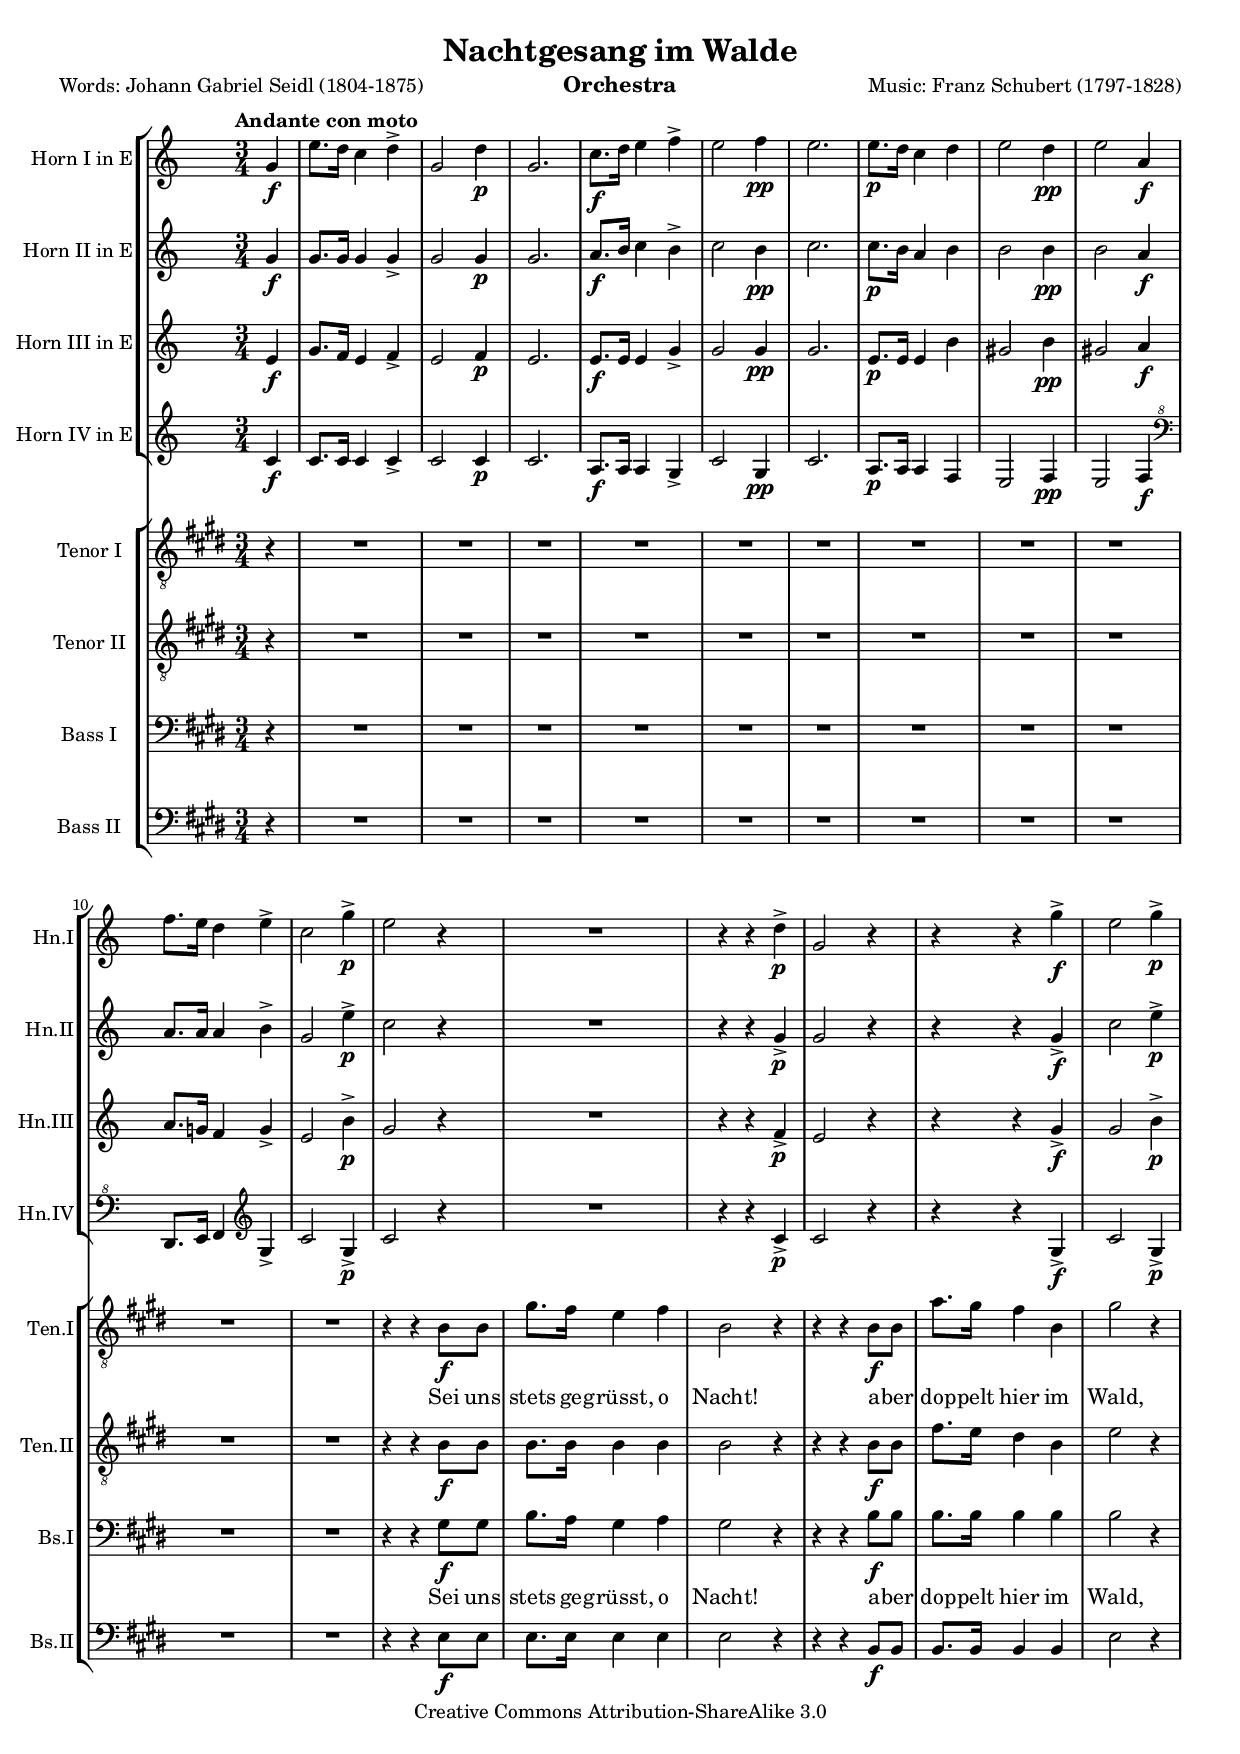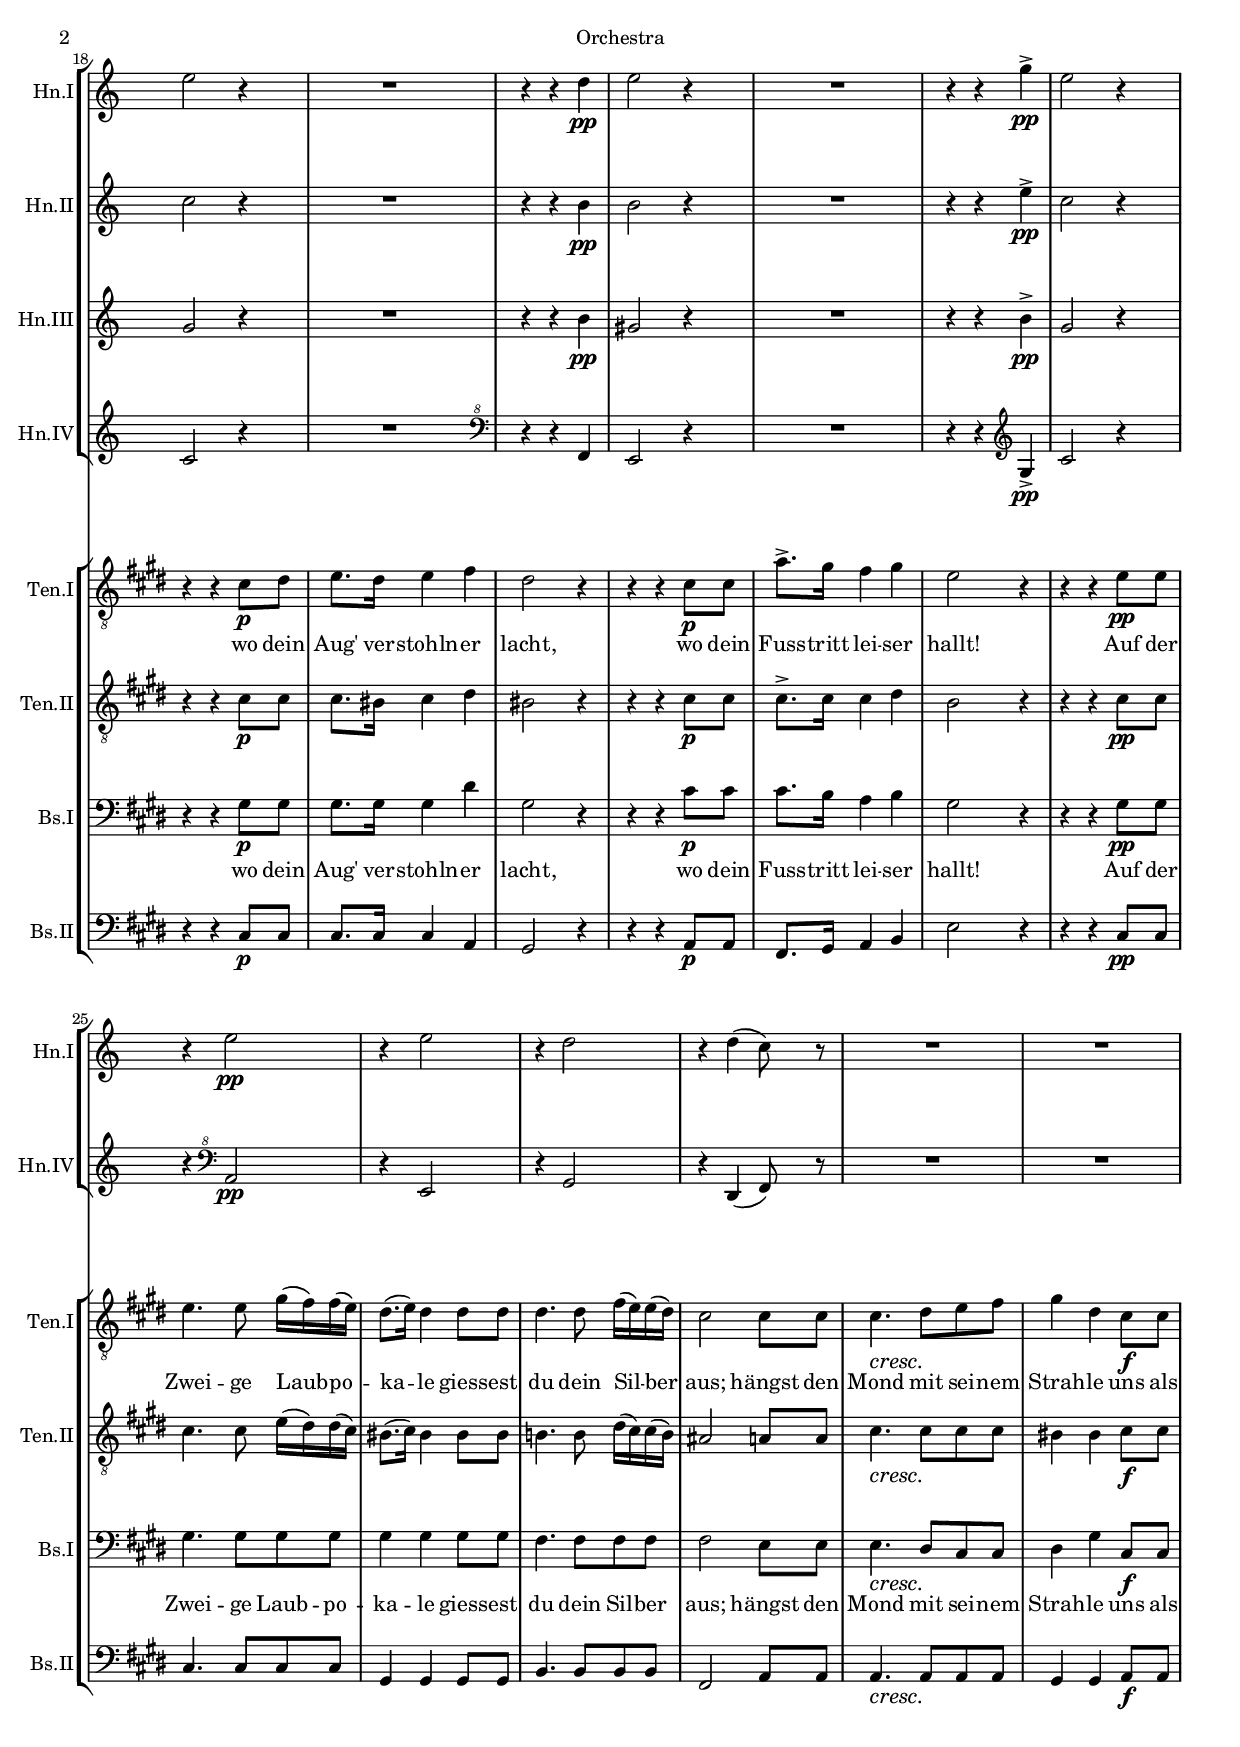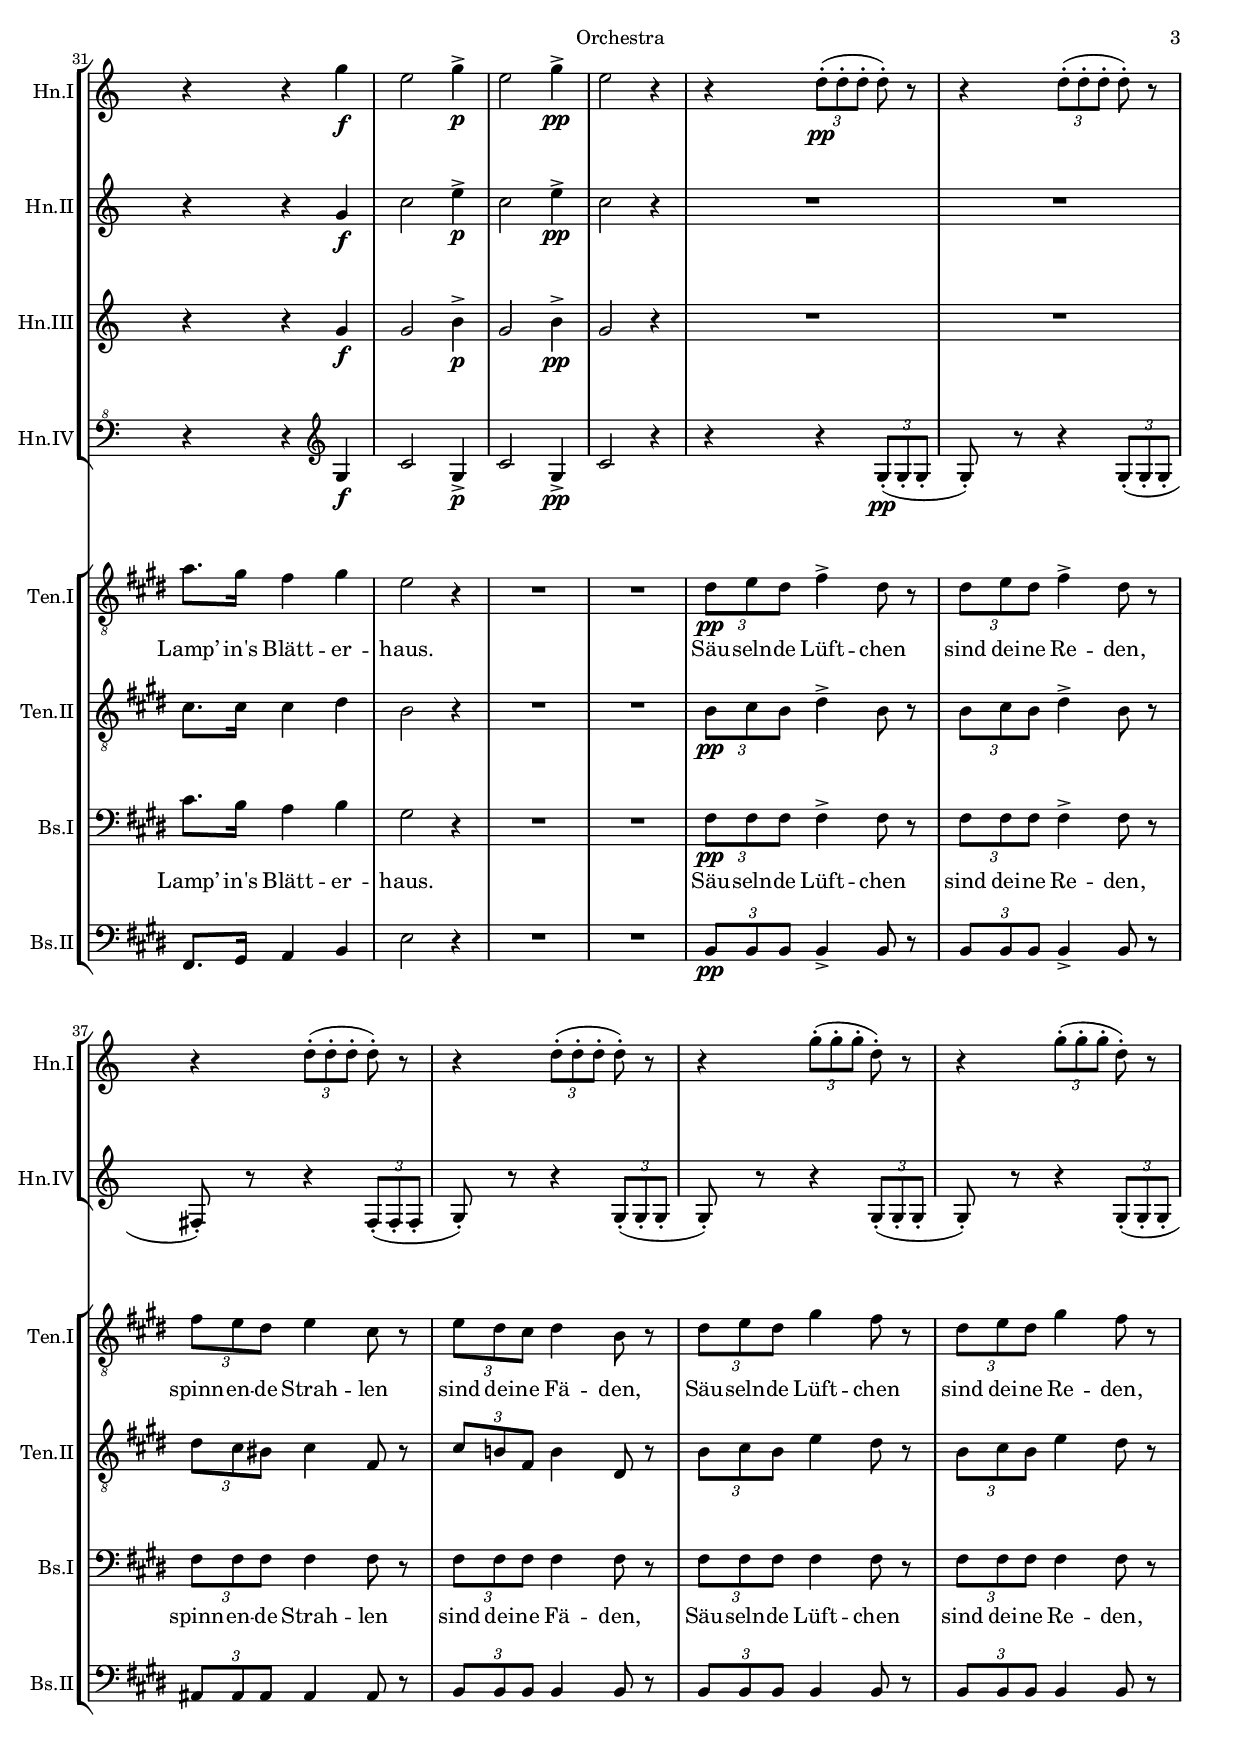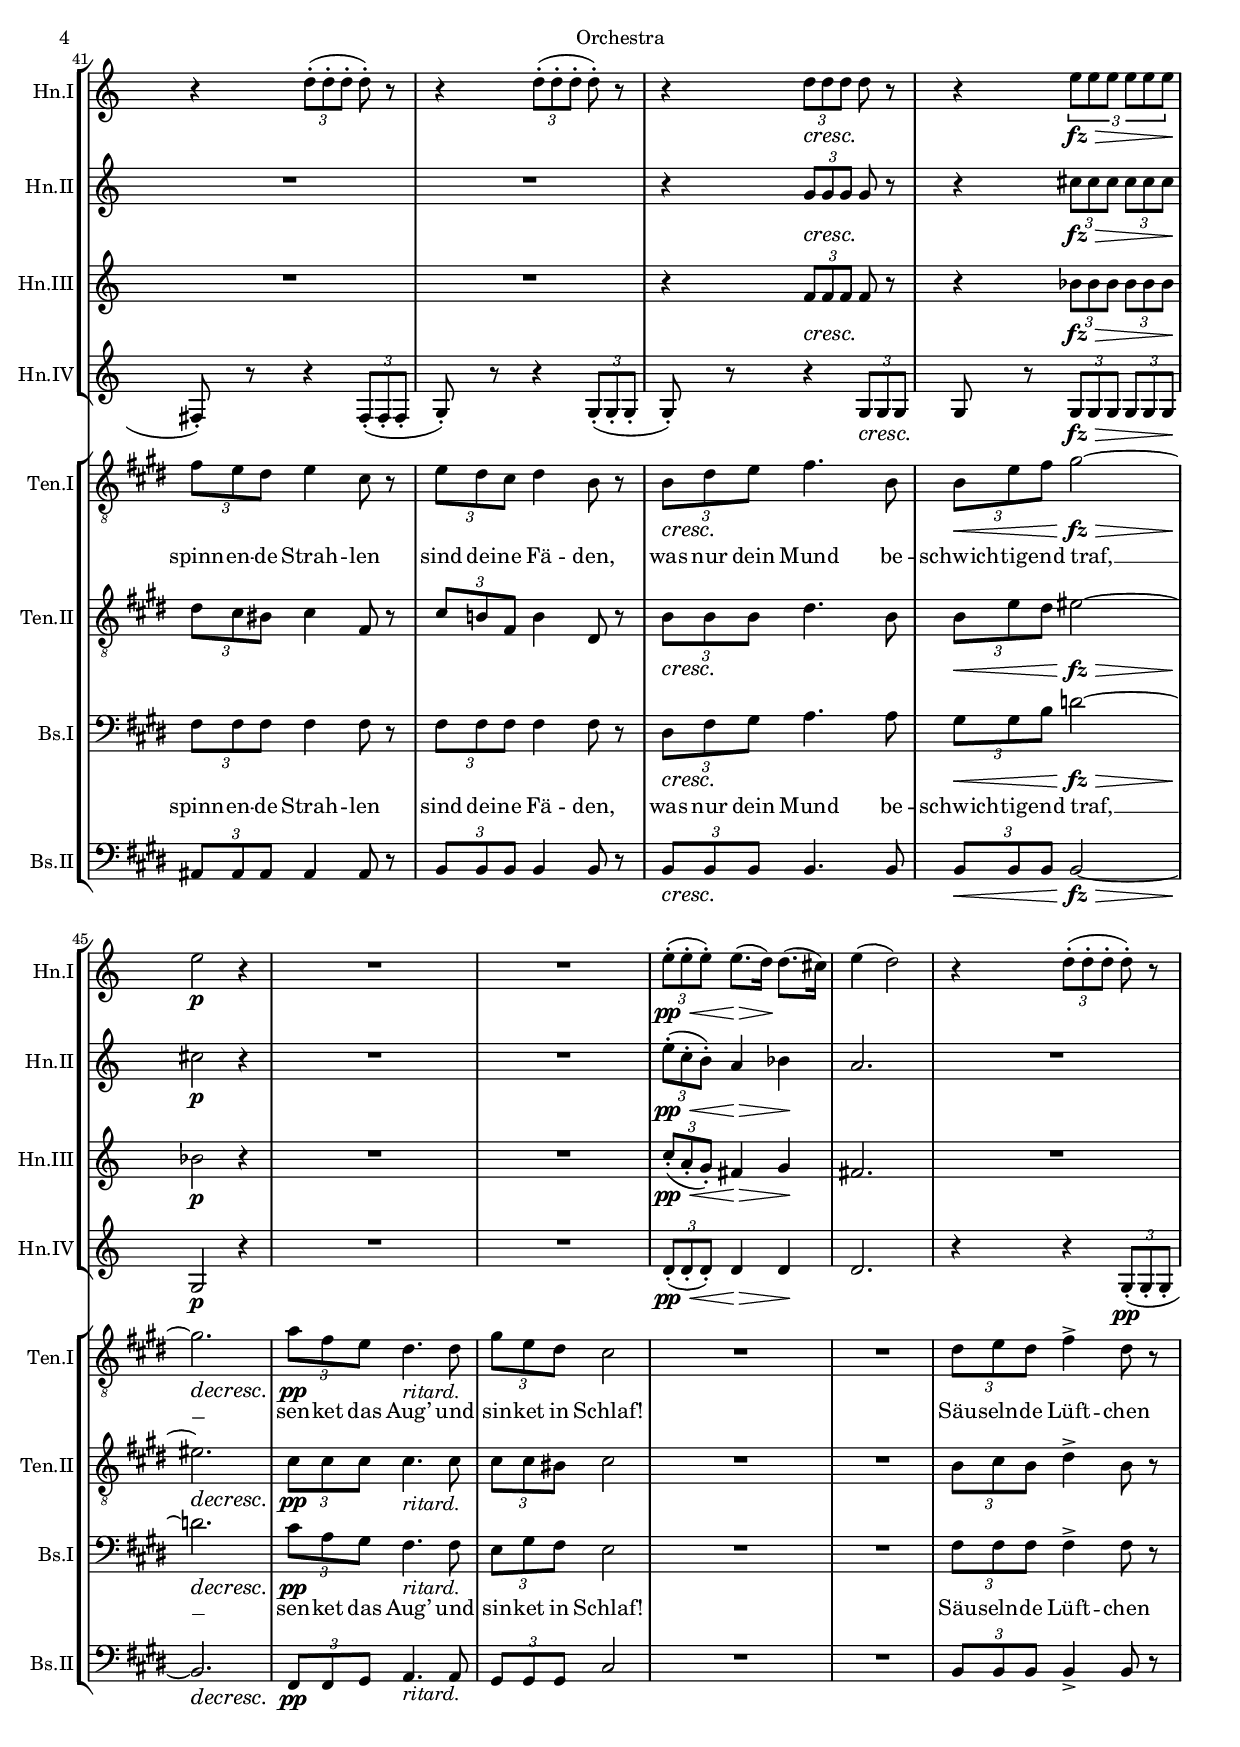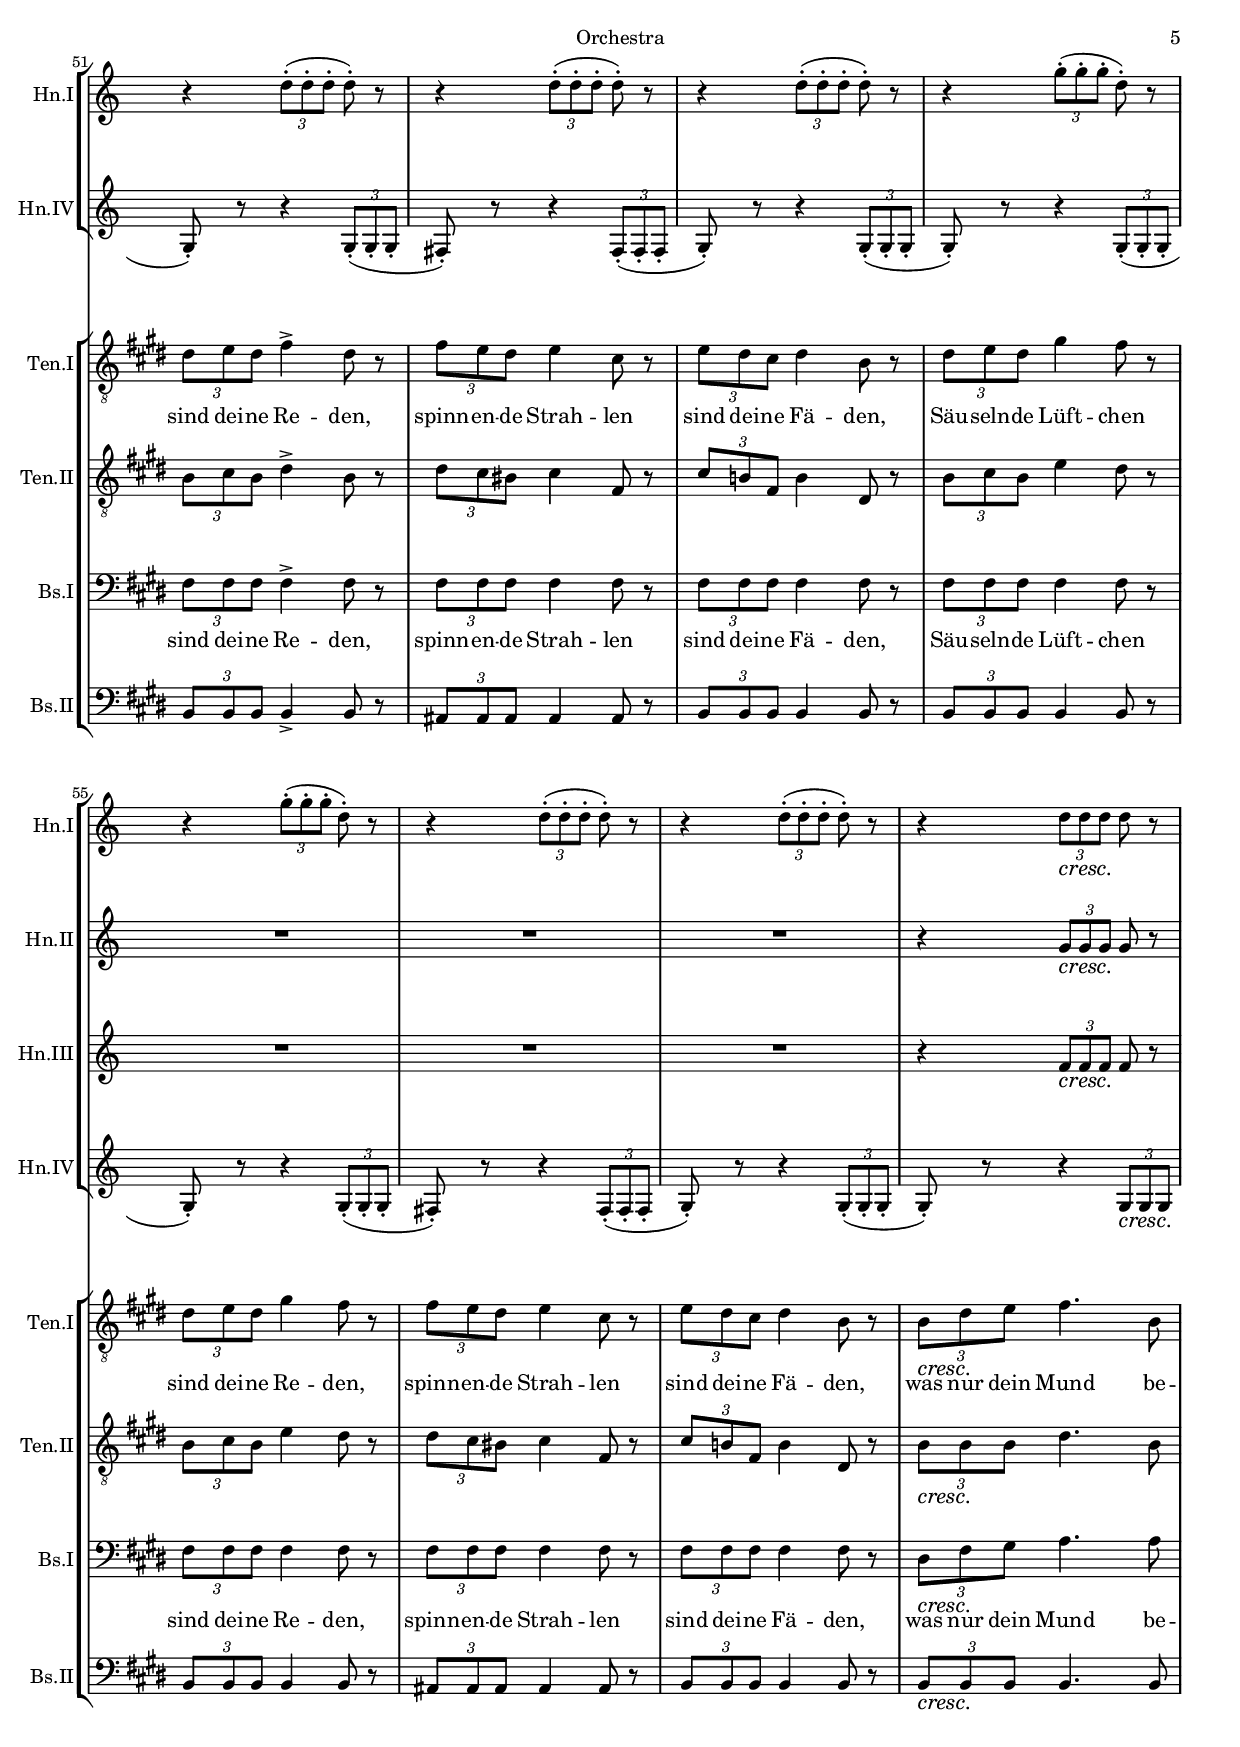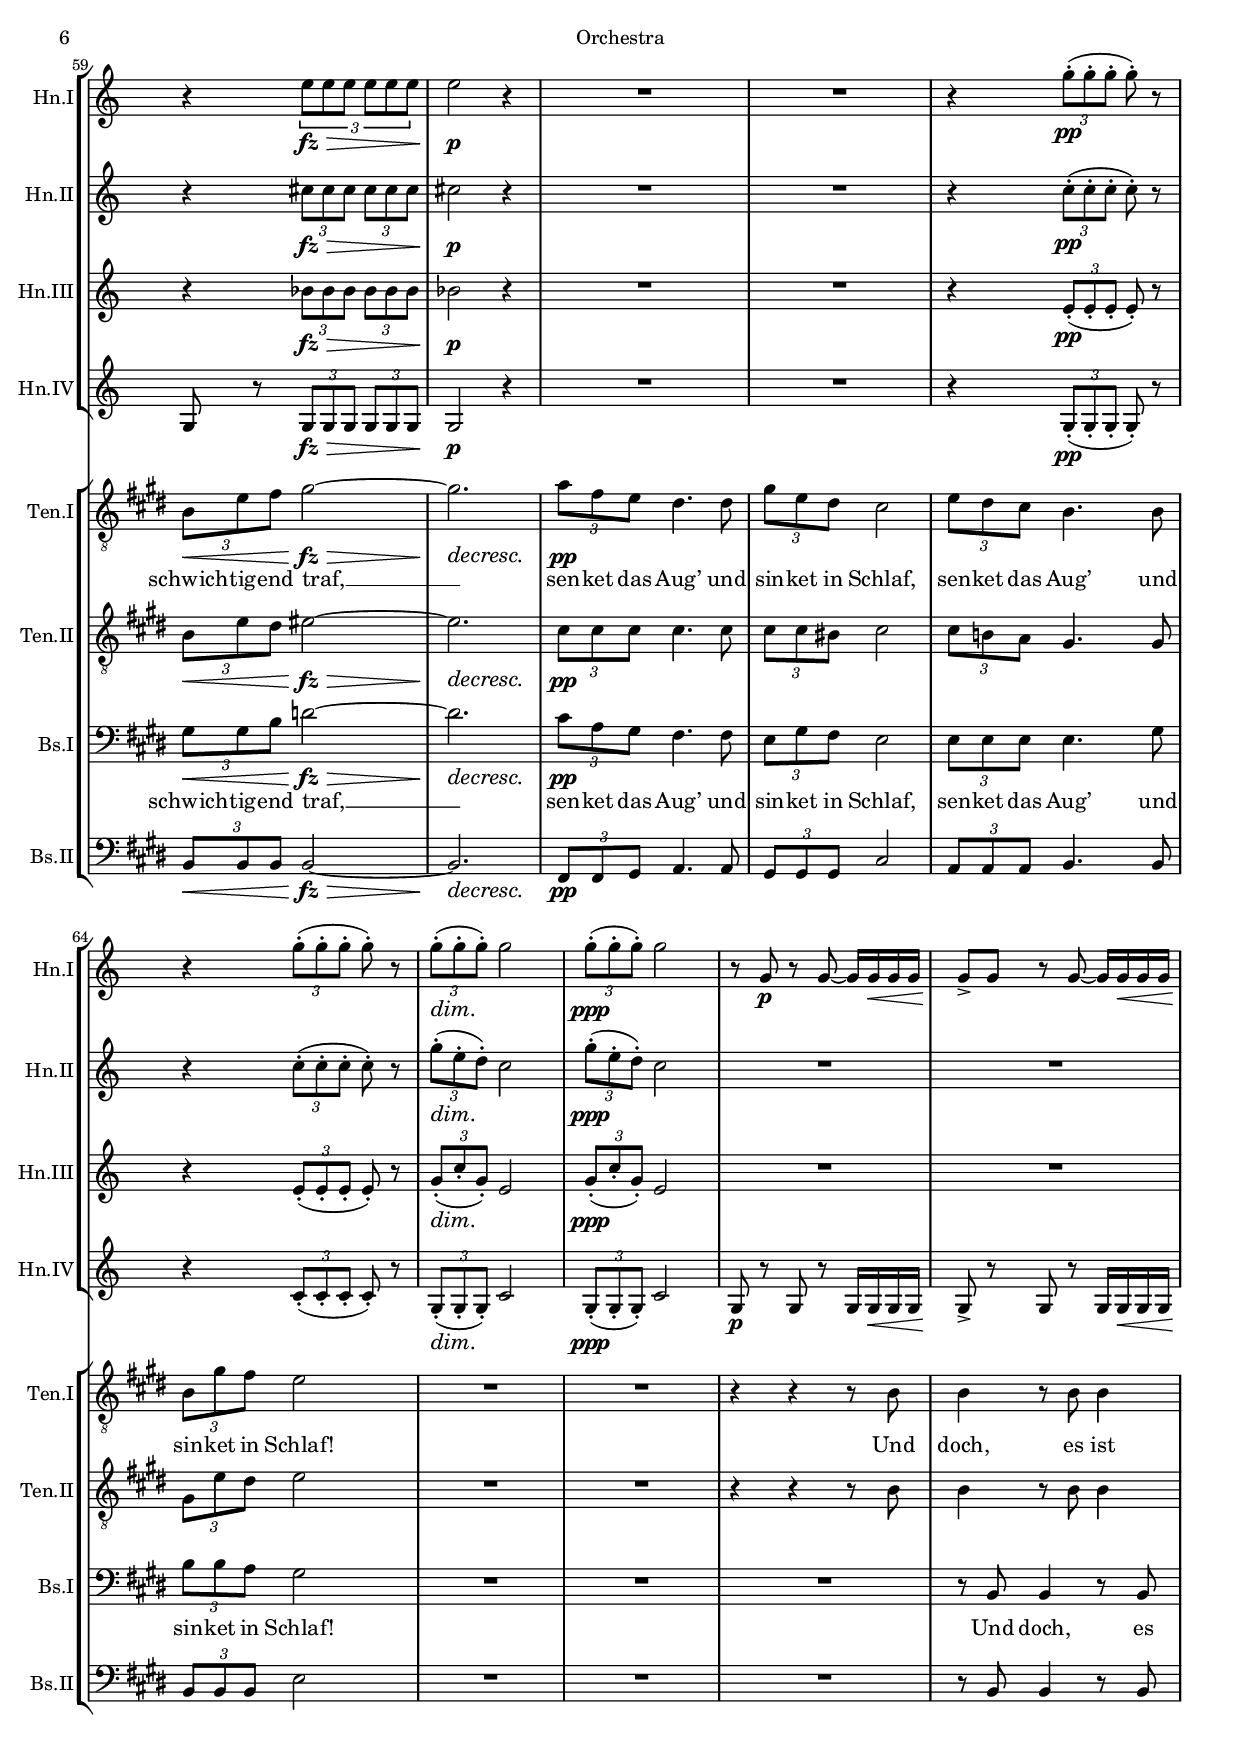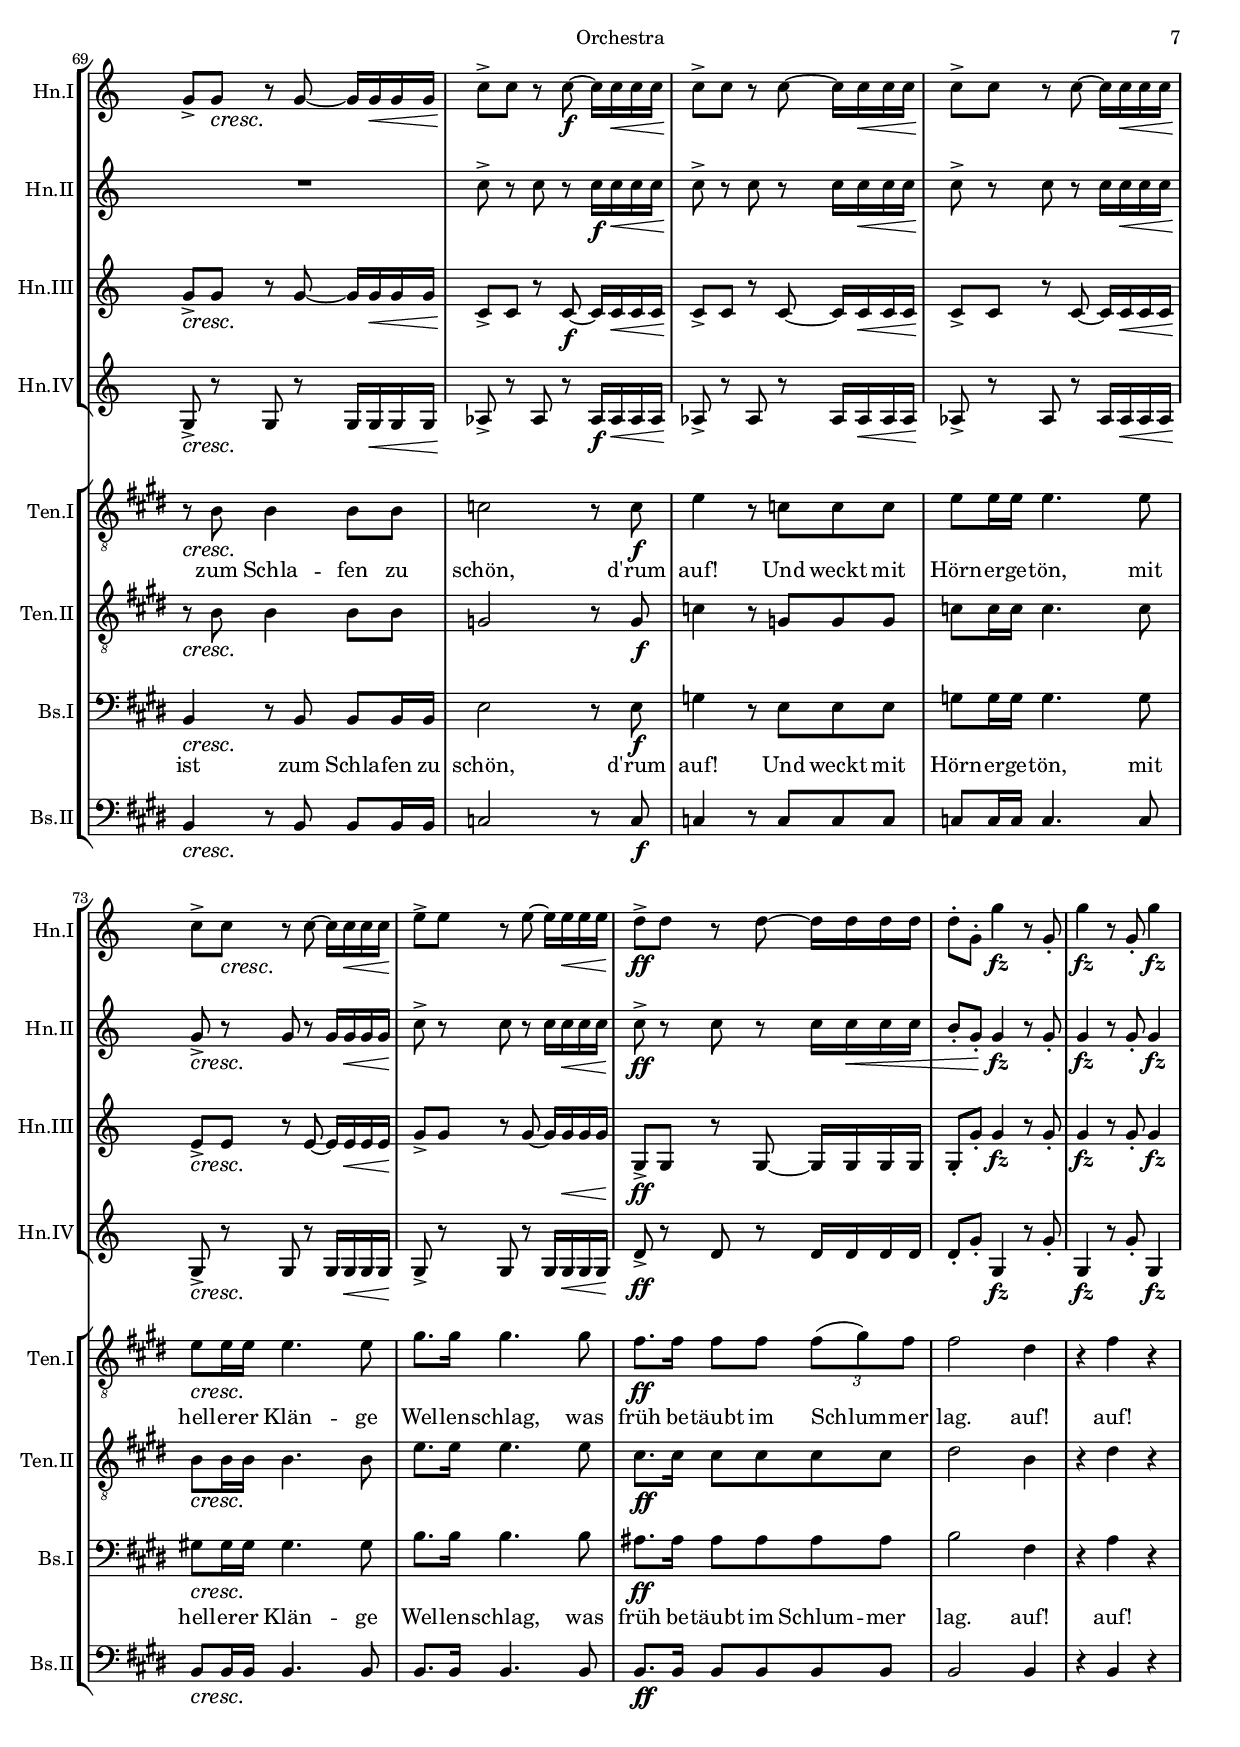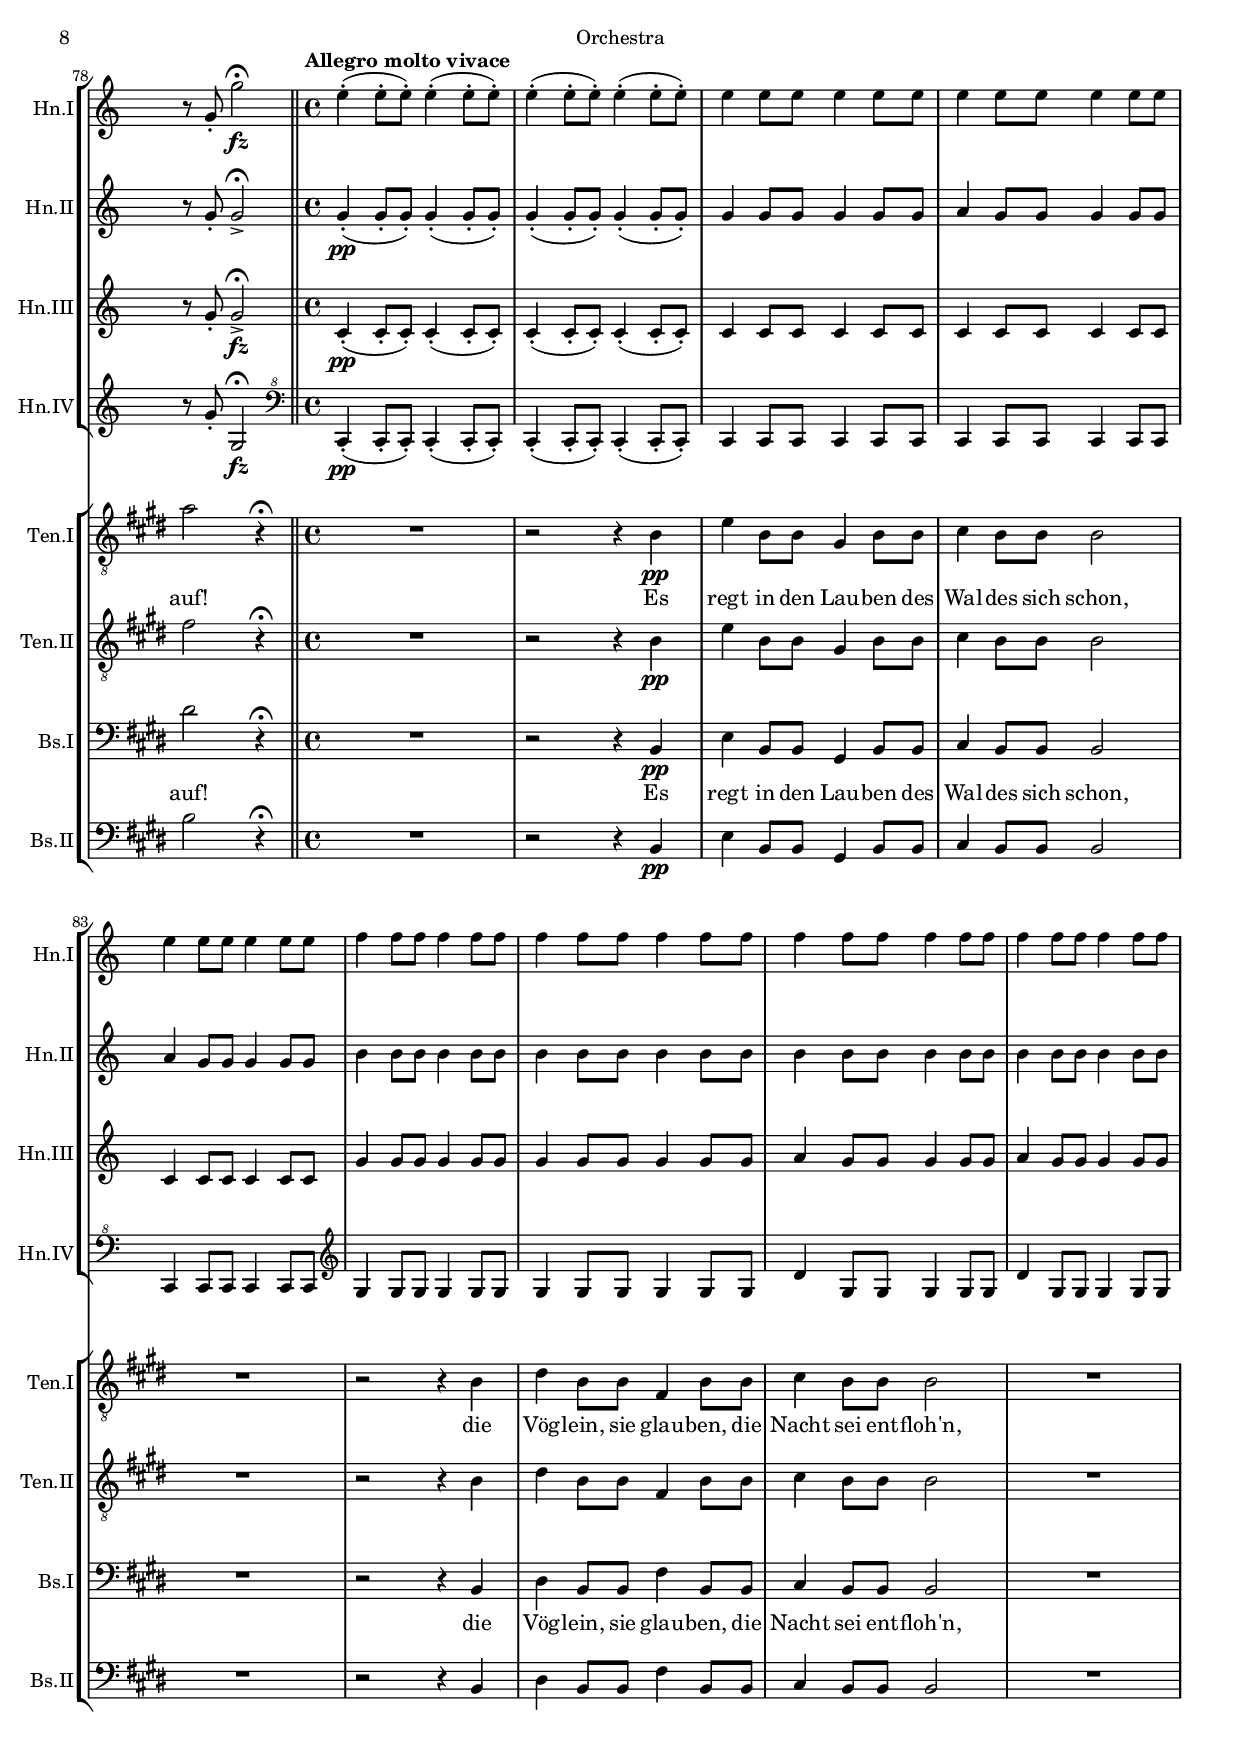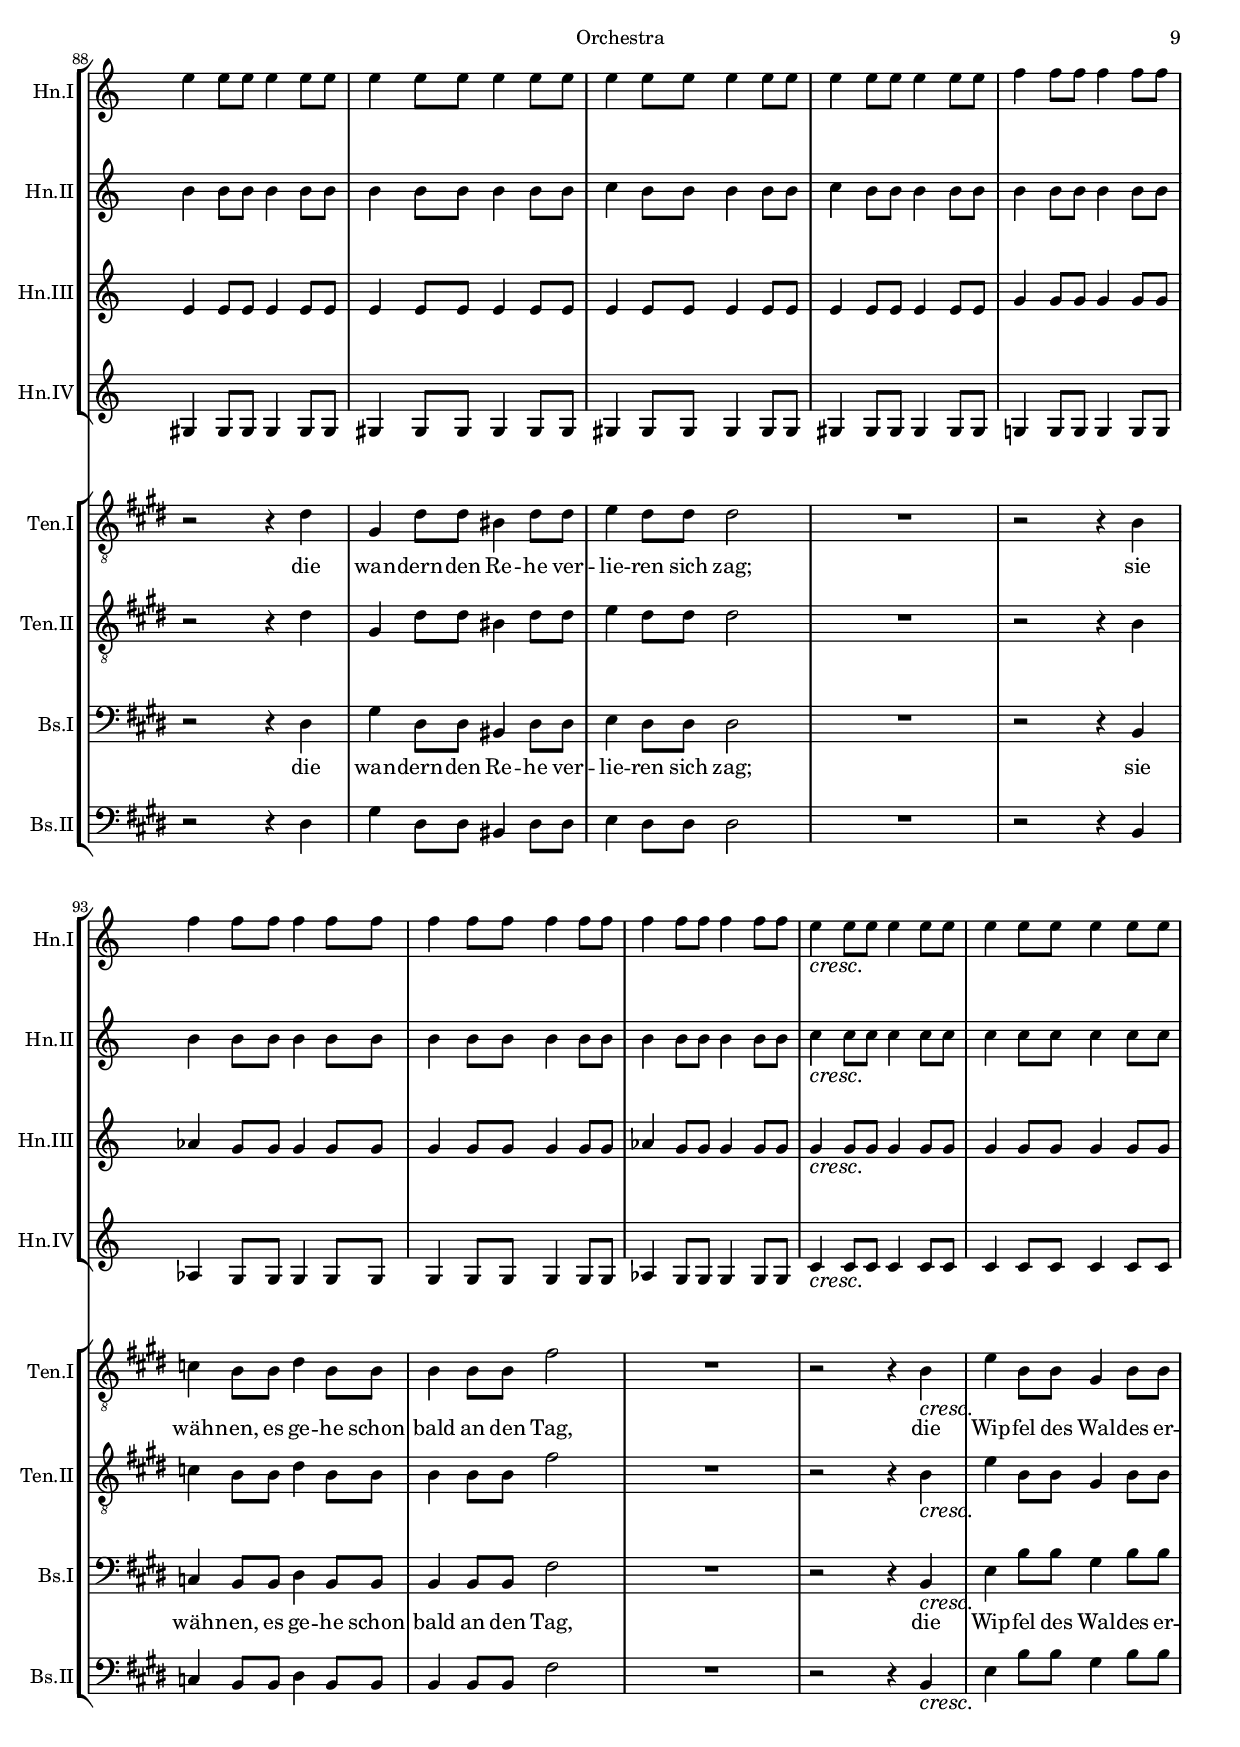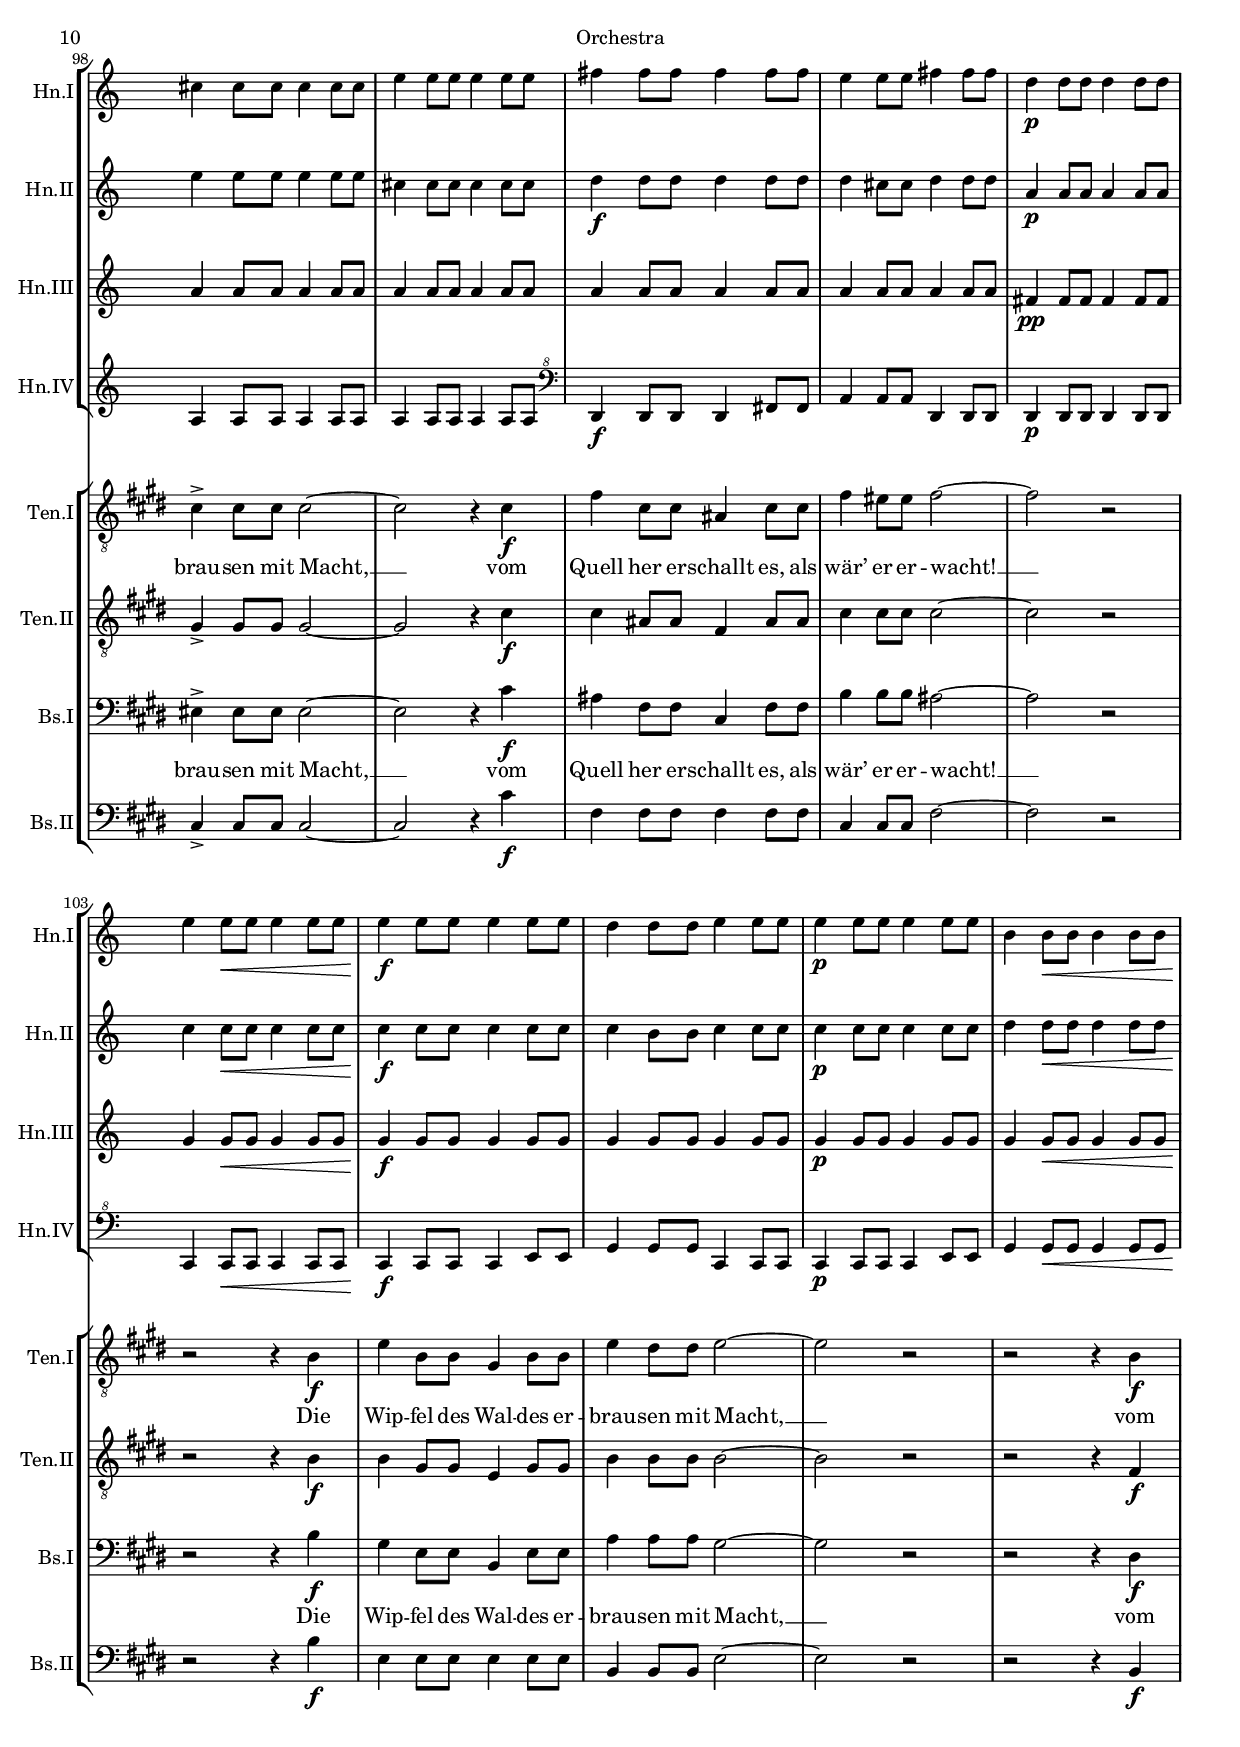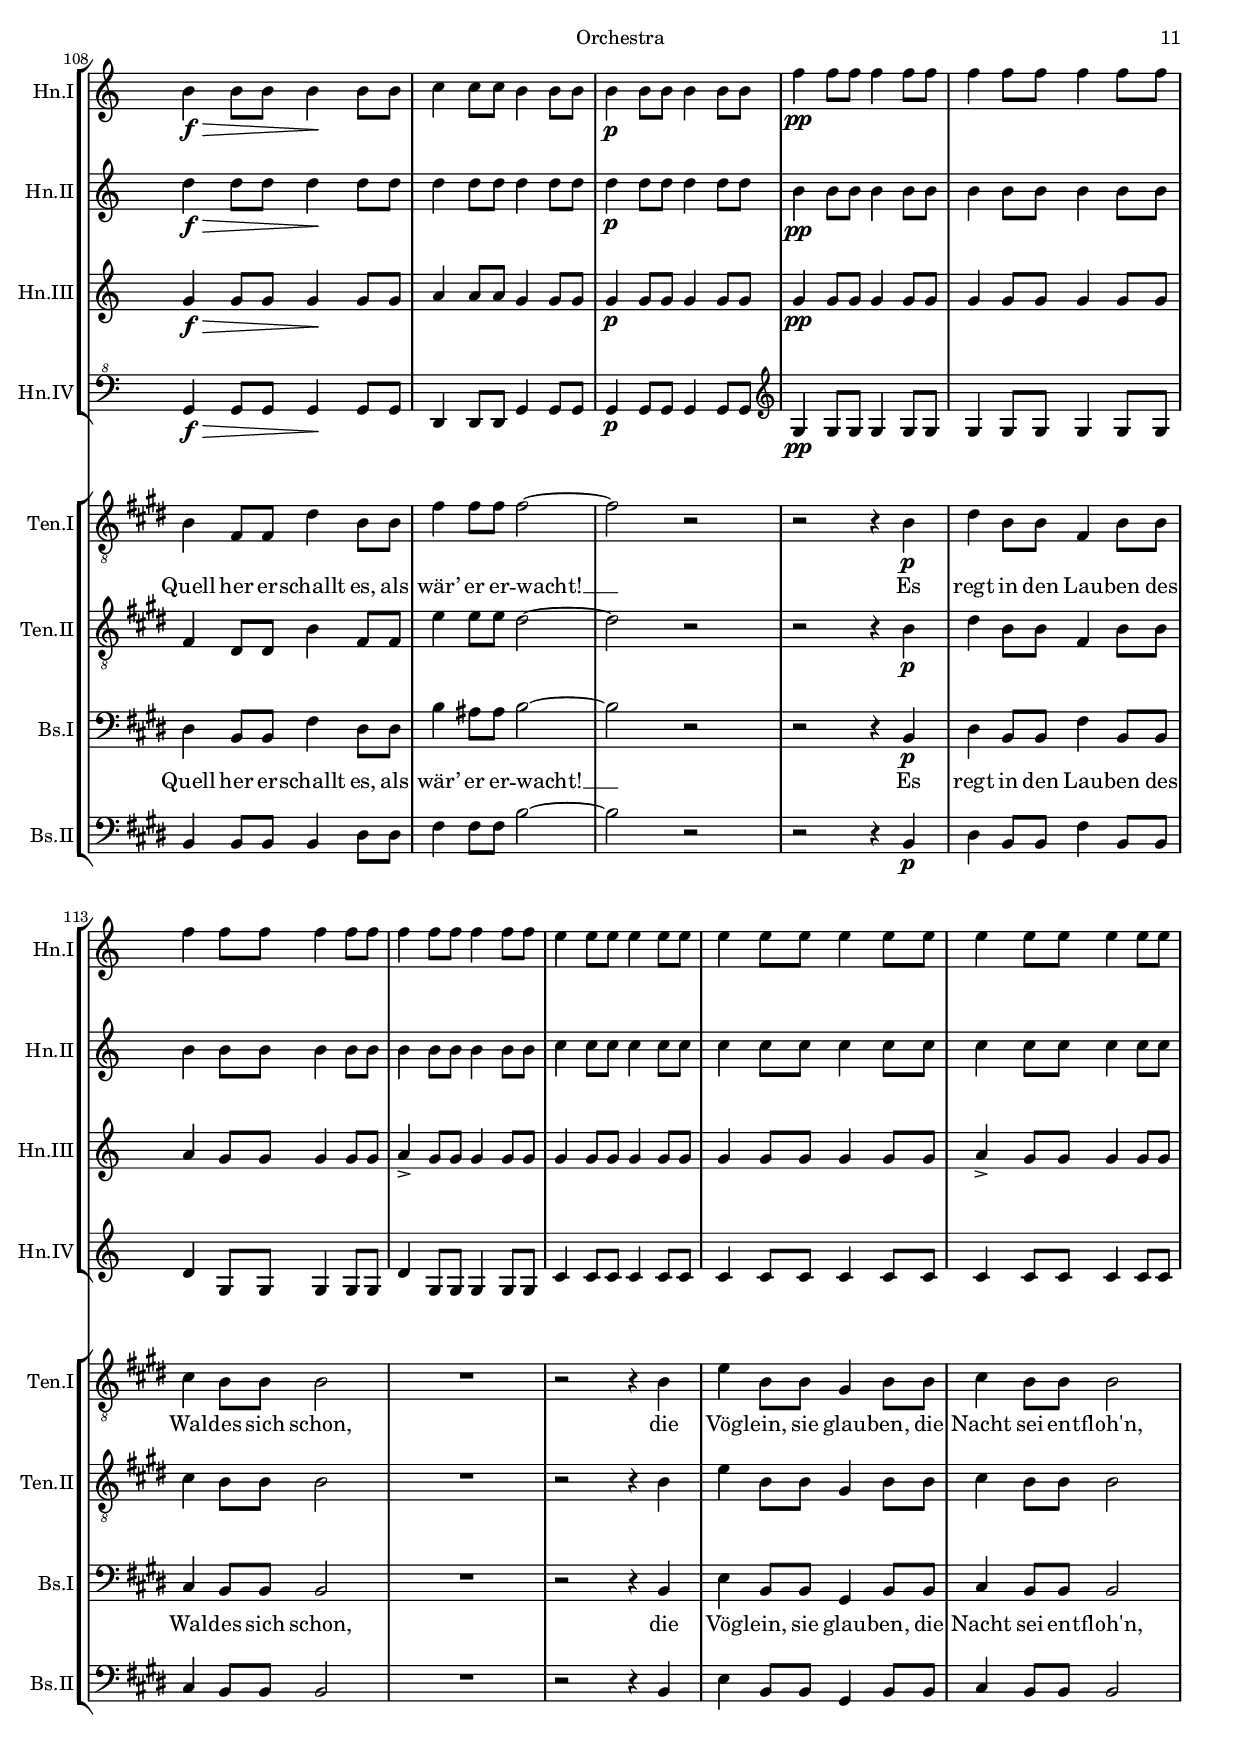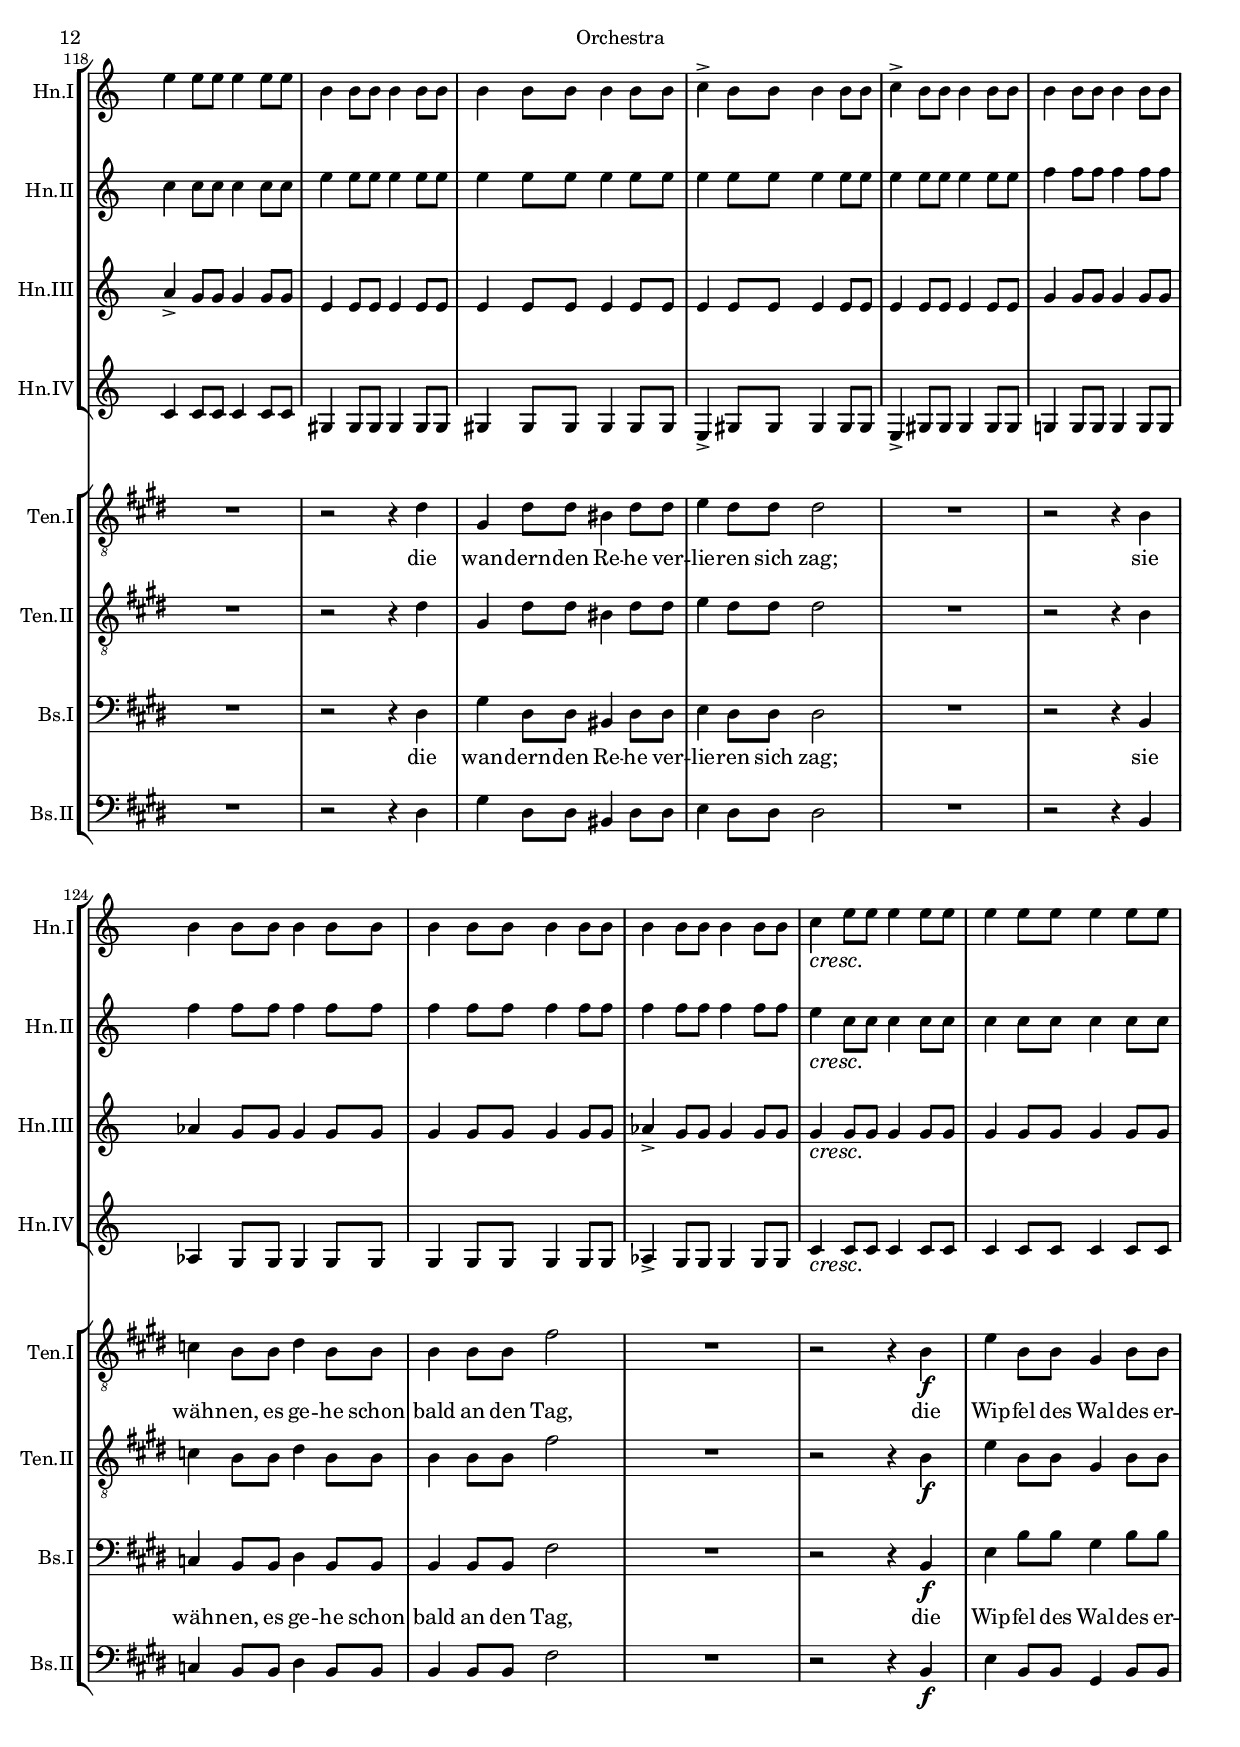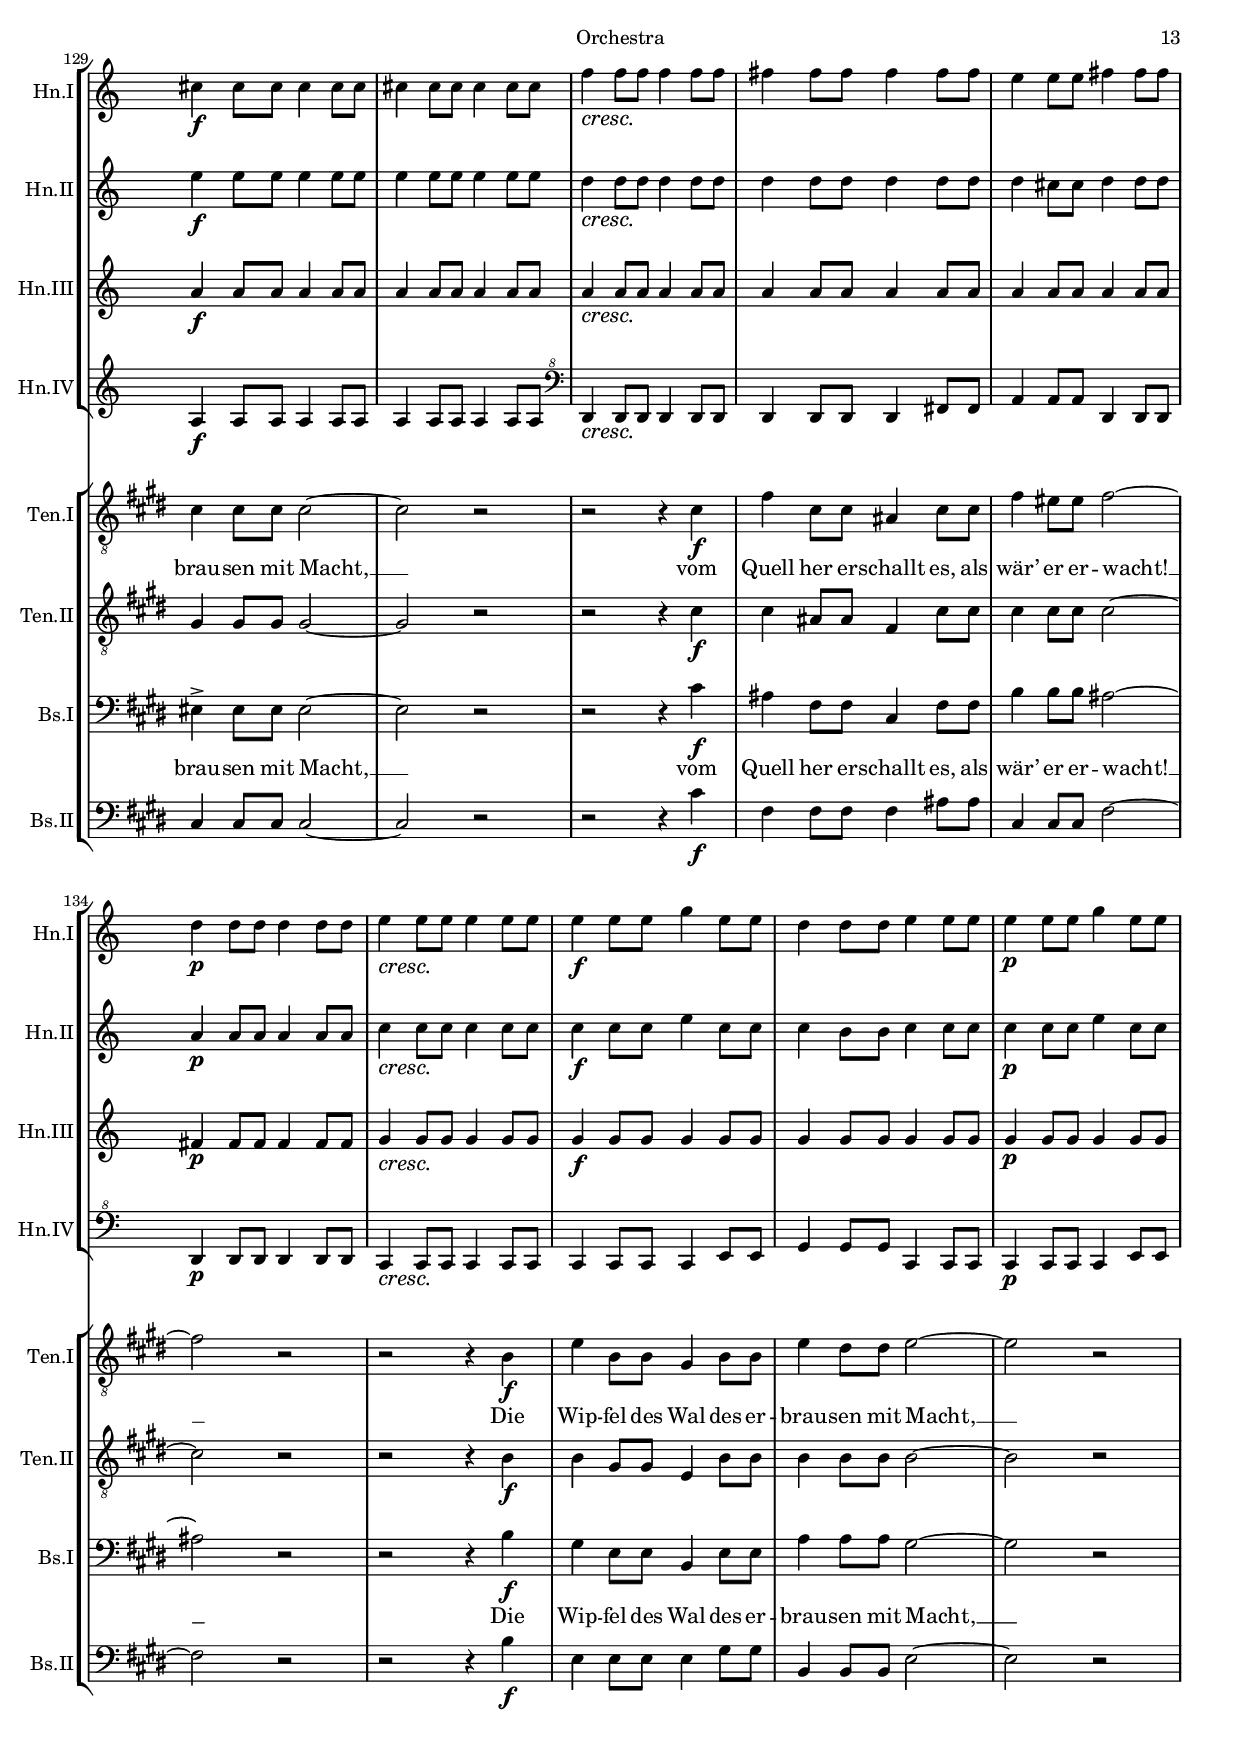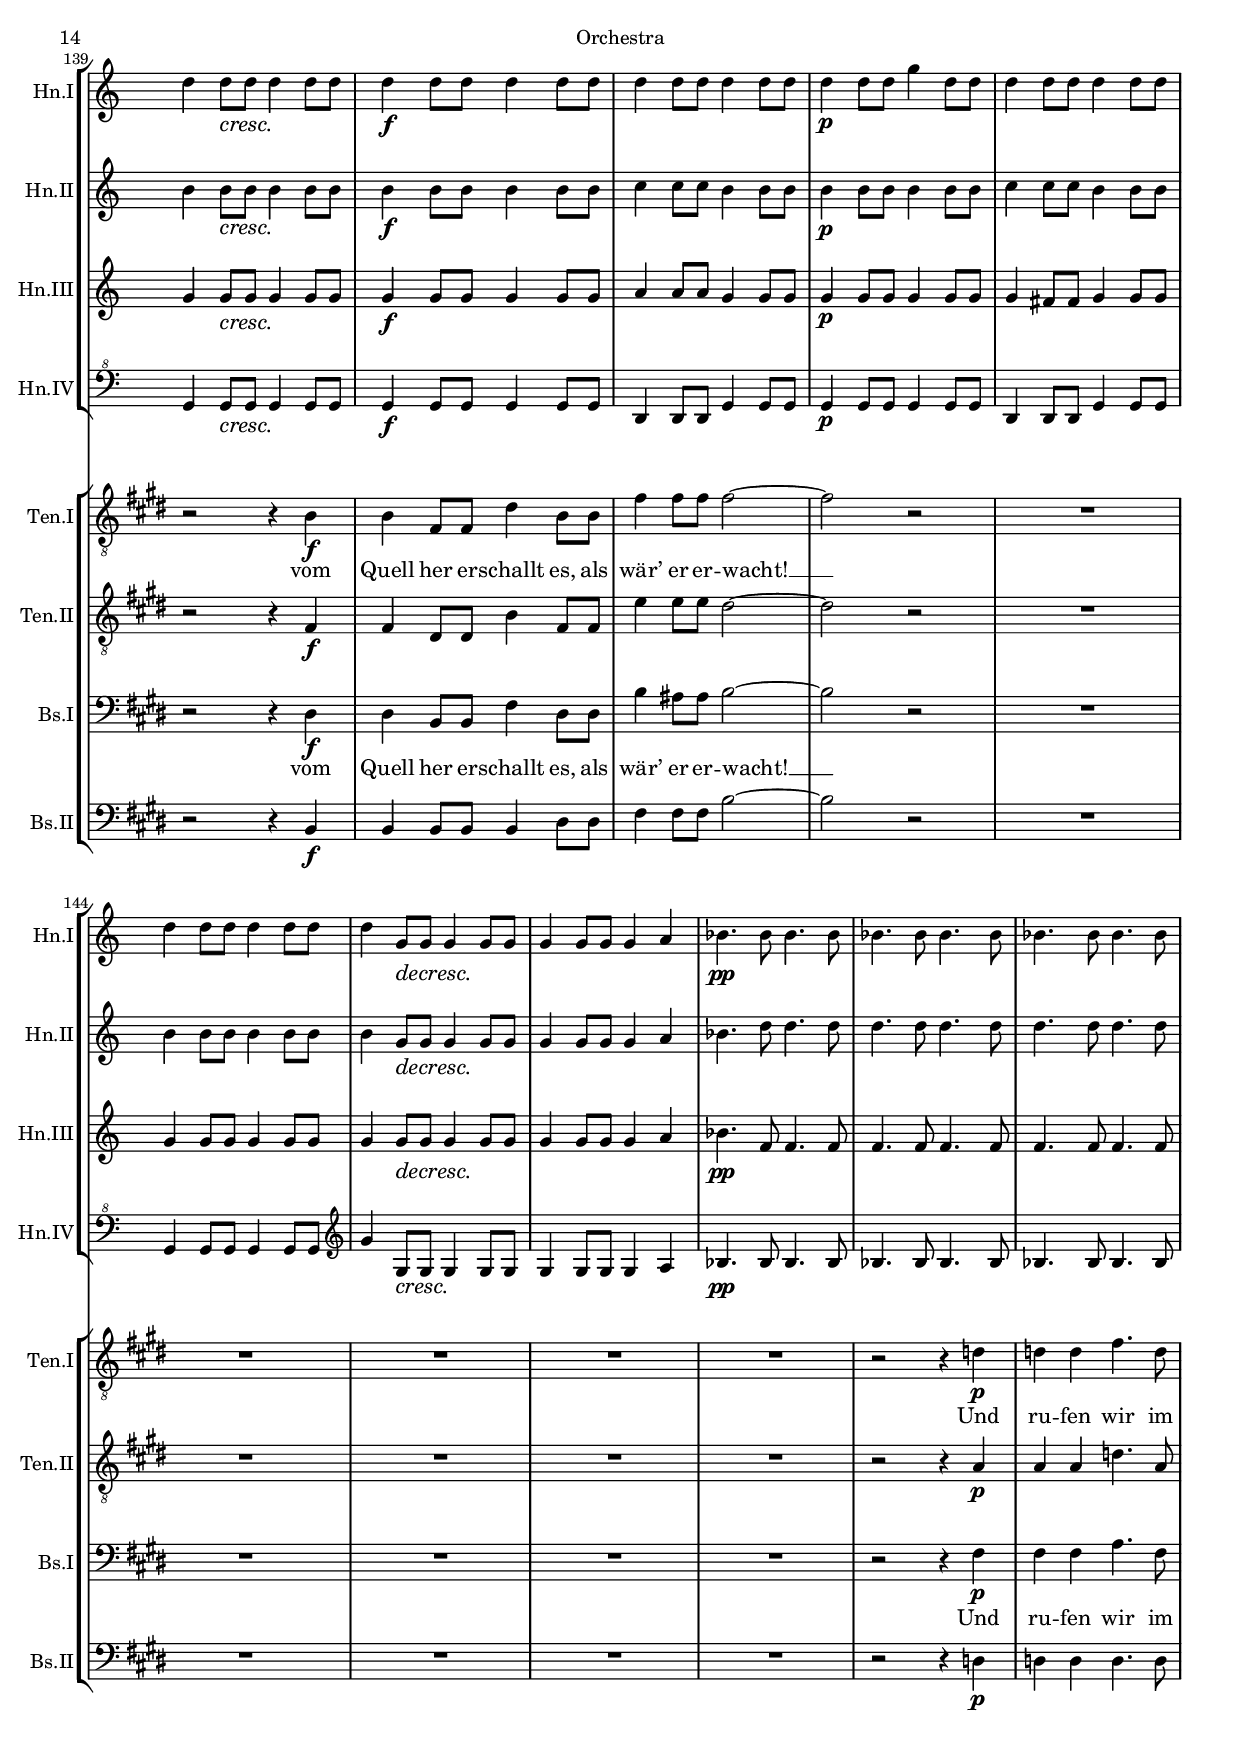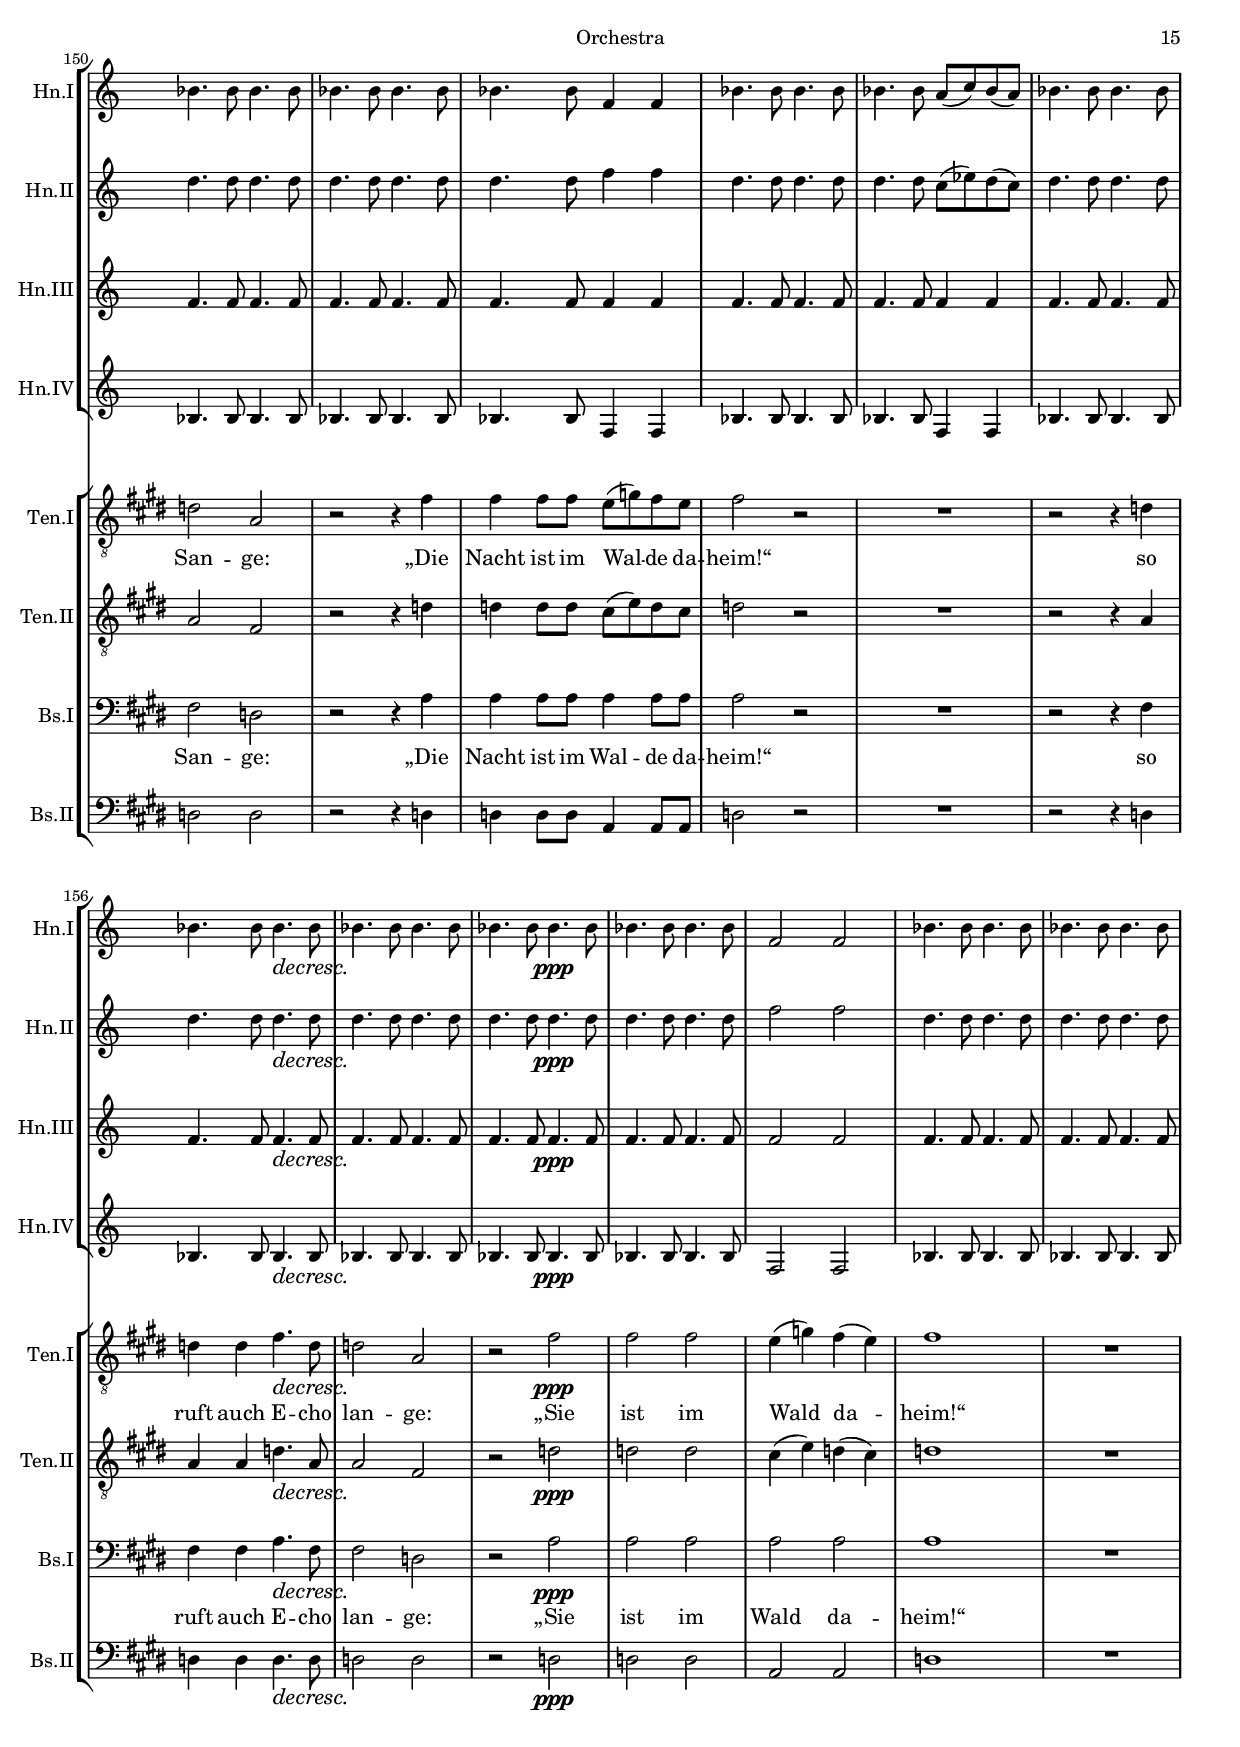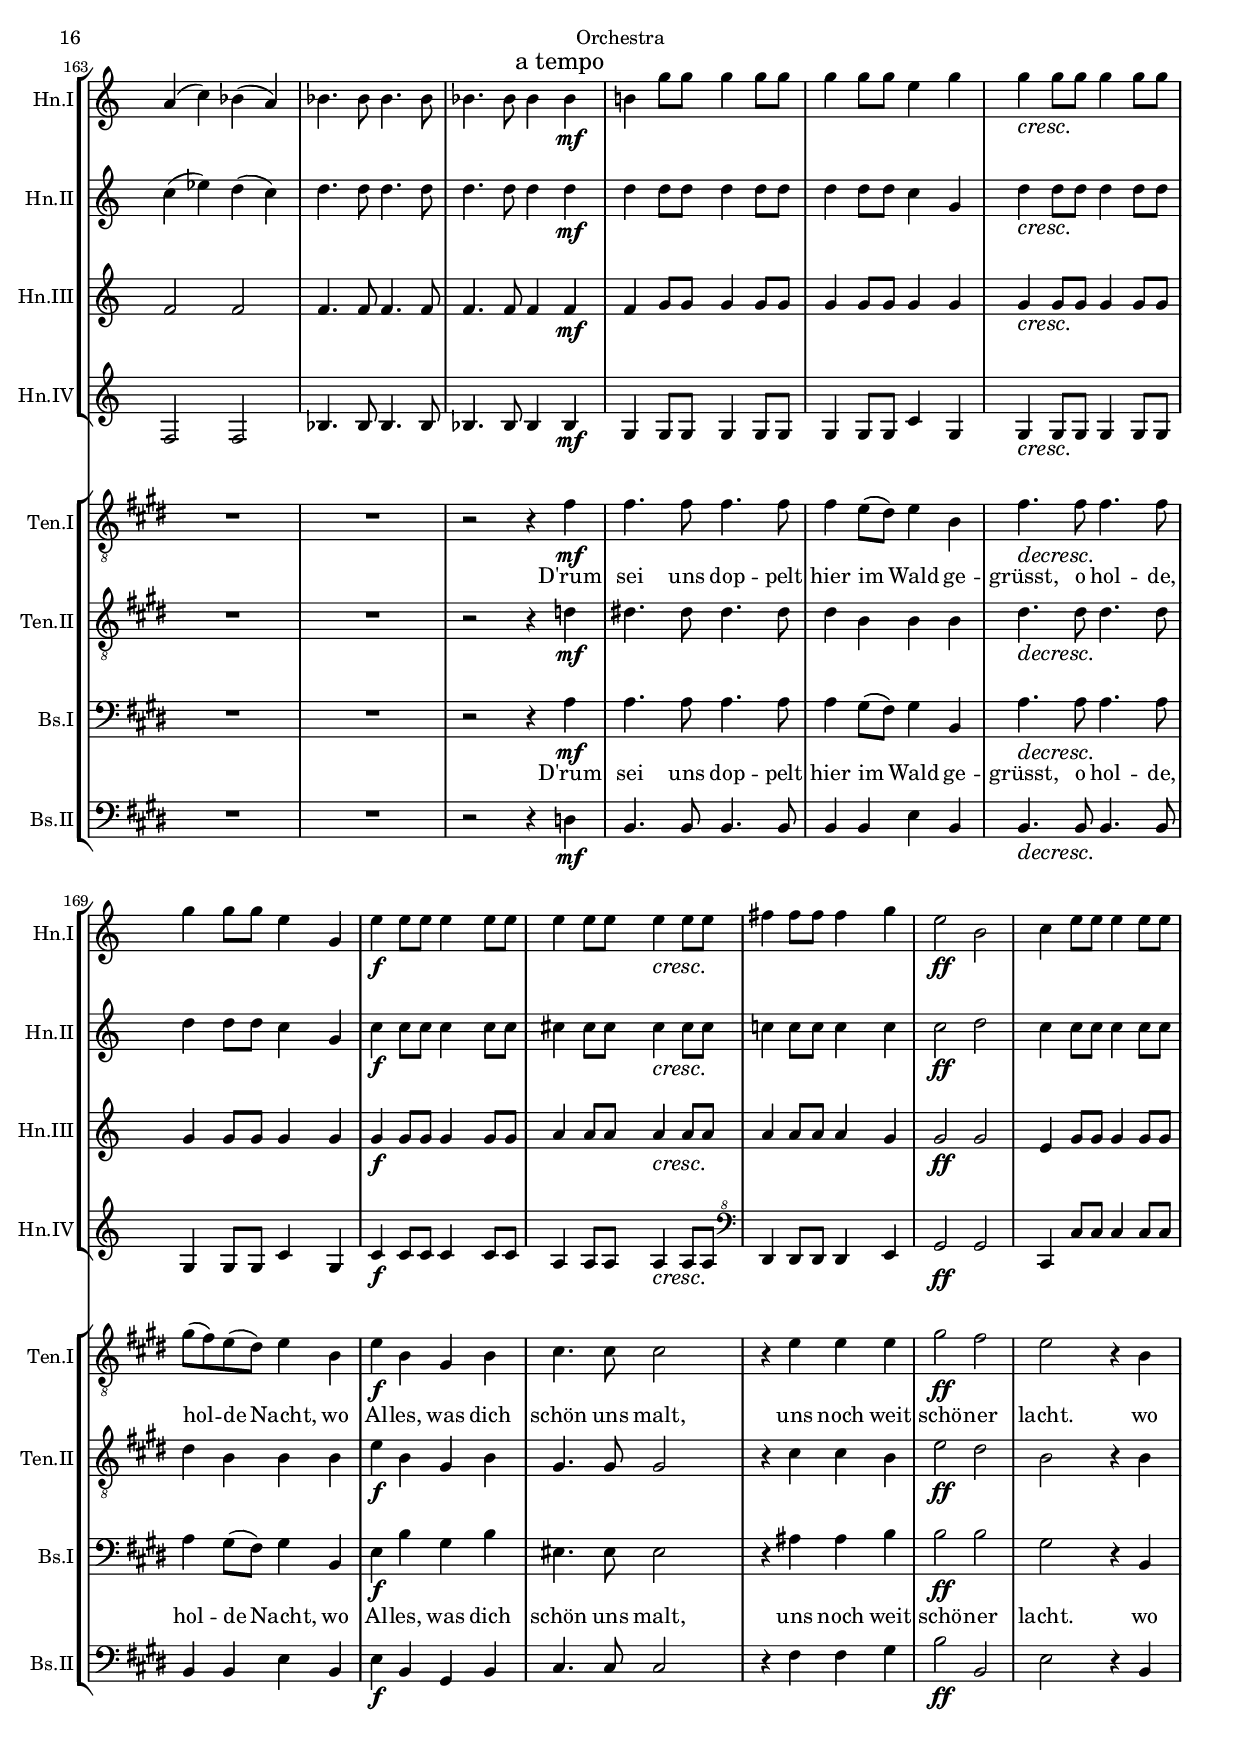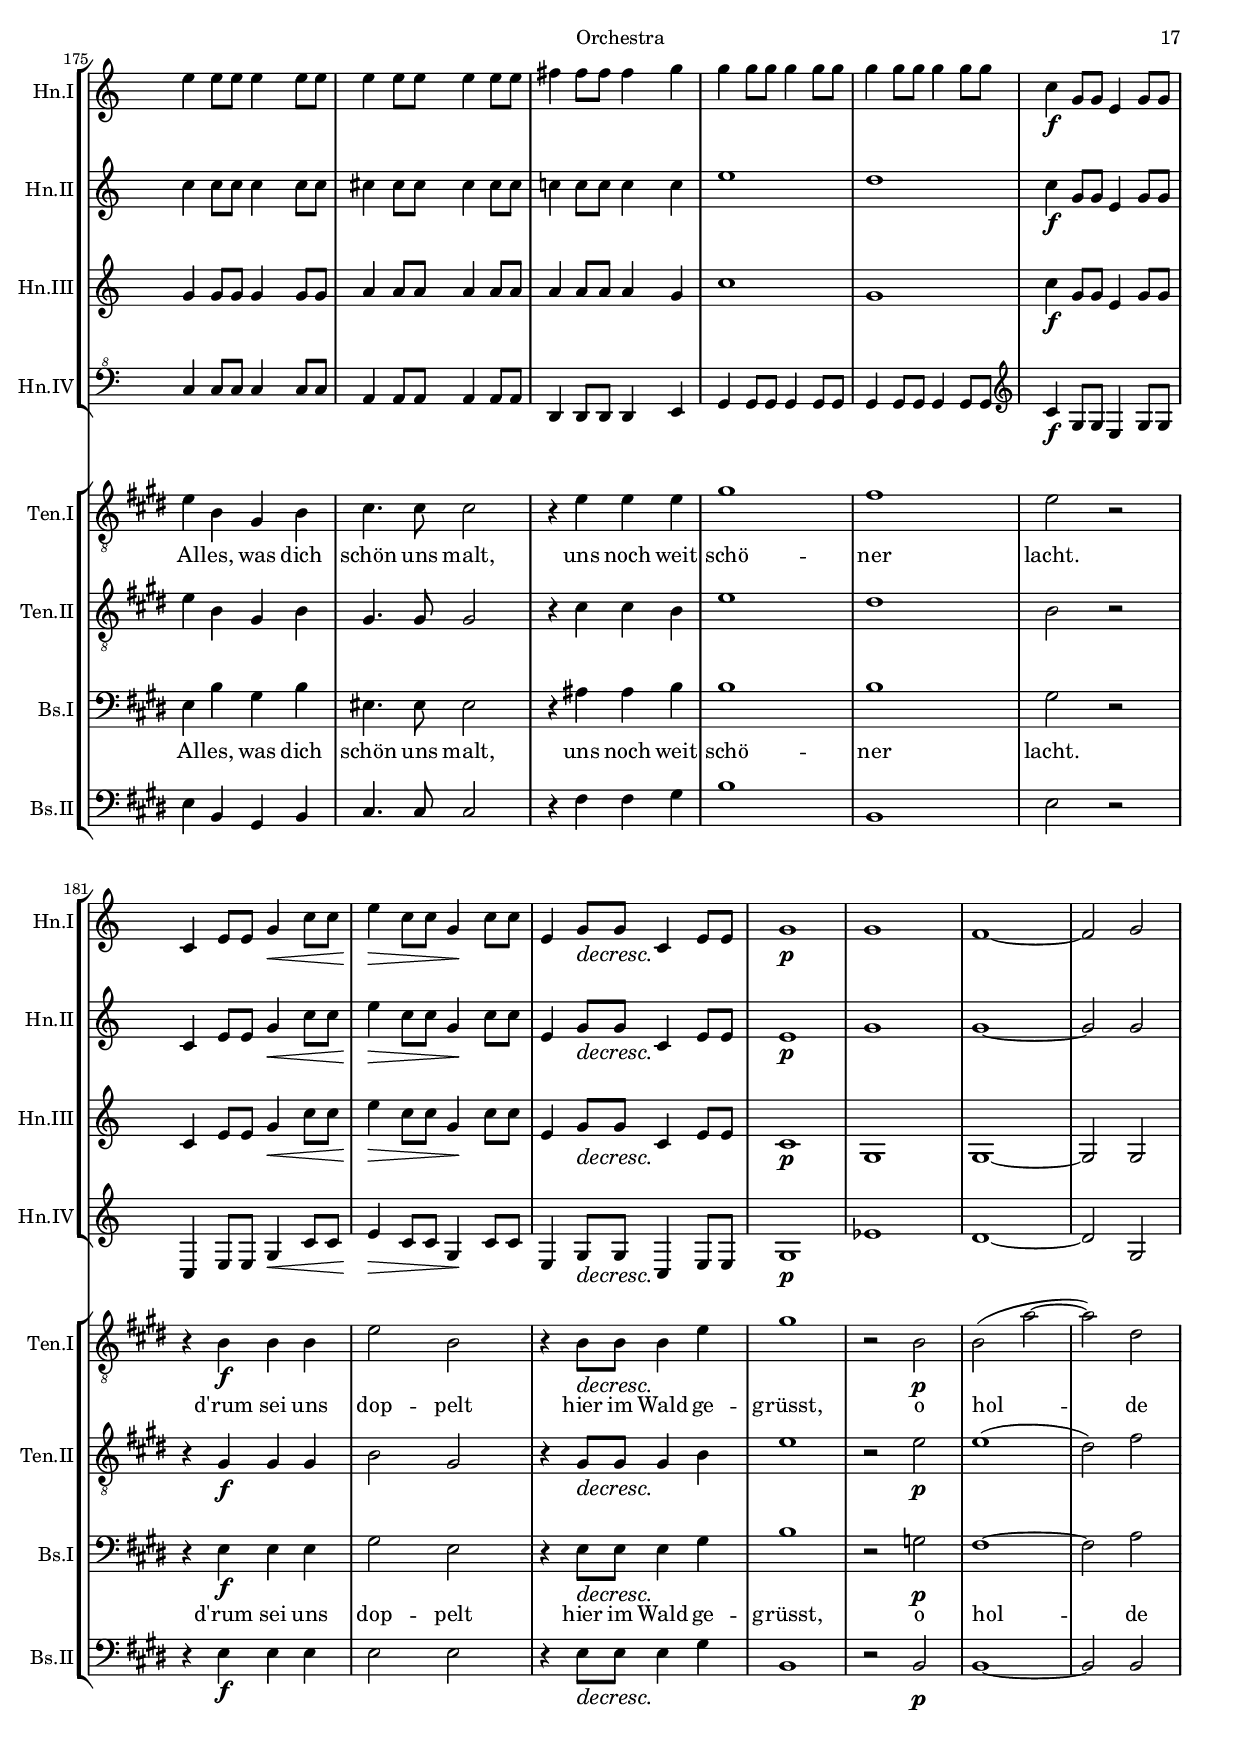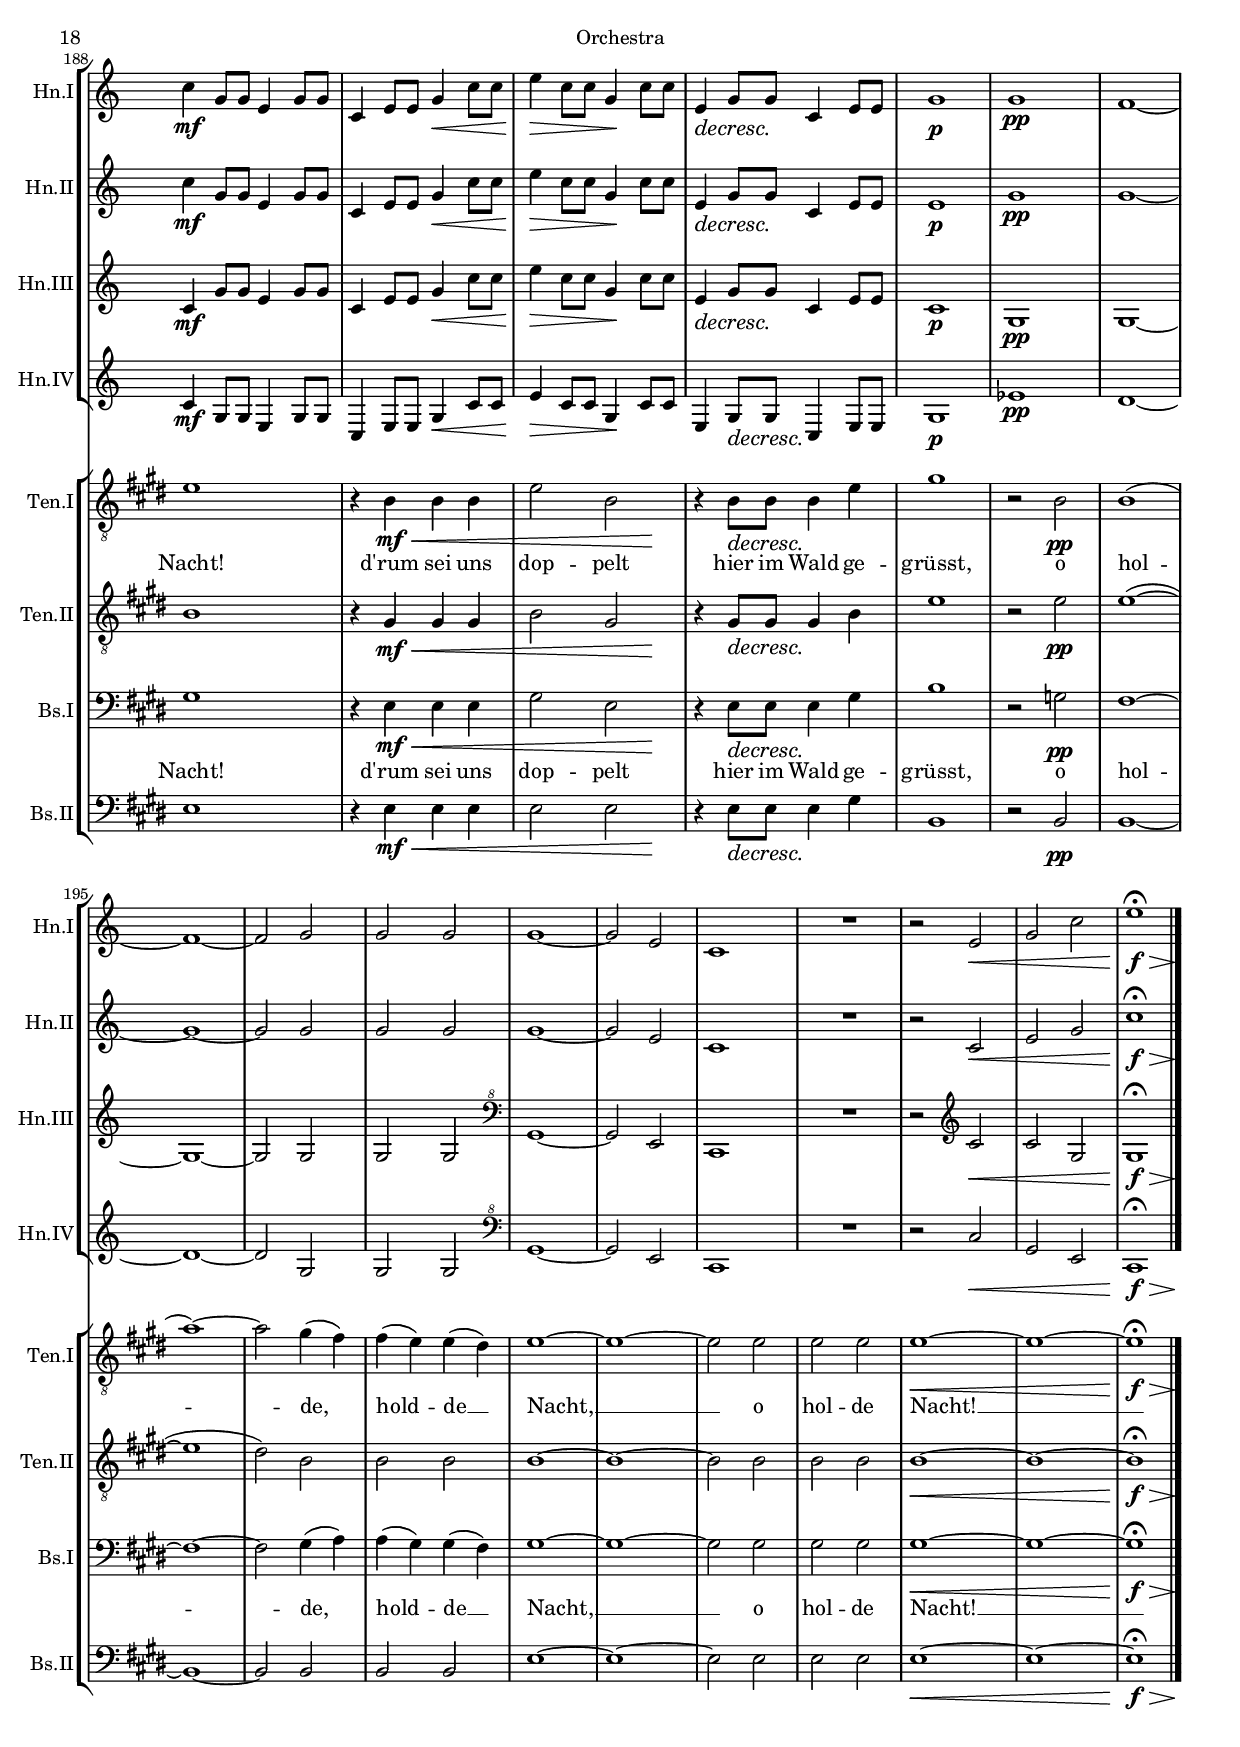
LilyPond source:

\version "2.13.42"

\include "defs.ily"
\version "2.13.42"

hornOne = \relative c''
{
  \transposition e
  g4\f |
  e'8. d16 c4 d-> |
  g,2 d'4\p |
  g,2. |
  c8.\f d16 e4 f-> |
  e2 f4\pp |
  e2. |
  e8.\p d16 c4 d |
  e2 d4\pp |
  e2 a,4\f |
  f'8. e16 d4 e-> |
  c2 g'4->\p |
  e2 r4 |
  R2. |
  r4 r d->\p |
  g,2 r4 |
  r r g'4->\f |
  e2 g4->\p |
  e2 r4 |
  R2. |
  r4 r d\pp | e2 r4 |
  R2. |
  r4 r g->\pp |
  e2 r4 |
  r e2\pp |
  r4 e2 |
  r4 d2 |
  r4 d( c8) r |
  R2.*2 |
  r4 r g'\f |
  e2 g4->\p |
  e2 g4->\pp |
  e2 r4 |
  r4 \times 2/3 {d8-.(\pp d-. d-.} d8-.) r |
  \repeat unfold 3 { r4 \times 2/3 {d8-.( d-. d-.} d8-.) r | }
  \repeat unfold 2 { r4 \times 2/3 {g8-.( g-. g-.} d8-.) r | }
  \repeat unfold 2 { r4 \times 2/3 {d8-.( d-. d-.} d8-.) r | }
  r4 \times 2/3 {d8\justCresc d d} d8 r |
  r4 \times 2/3 {e8\fz\> e e e e e} |
  e2\p r4 |
  R2.*2 |
  \times 2/3 {e8-.(\pp\< e-. e-.)} e8.(\> d16)\! d8.( cis16) |
  e4( d2) |
  \repeat unfold 4 { r4 \times 2/3 {d8-.( d-. d-.} d8-.) r | }
  \repeat unfold 2 { r4 \times 2/3 {g8-.( g-. g-.} d8-.) r | }
  \repeat unfold 2 { r4 \times 2/3 {d8-.( d-. d-.} d8-.) r | }
  r4 \times 2/3 {d8\justCresc d d} d8 r |
  r4 \times 2/3 {e8\fz\> e e e e e} |
  e2\p r4 |
  R2.*2 |
  r4 \times 2/3 {g8-.(\pp g-. g-.} g-.) r |
  r4 \times 2/3 {g8-.( g-. g-.} g-.) r |
  \times 2/3 {g8-.(\justDim g-. g-.)} g2 |
  \times 2/3 {g8-.(\ppp g-. g-.)} g2 |
  r8 g,\p r g~ g16 g\< g g |
  g8->\! g r g~ g16 g\< g g |
  g8->\! g\justCresc r g~ g16 g\< g g |
  c8->\! c r c~\f c16 c\< c c |
  c8->\! c r c~ c16 c\< c c |
  c8->\! c r c~ c16 c\< c c |
  c8->\! c\justCresc r c~ c16 c\< c c |
  e8->\! e r e~ e16 e\< e e |
  d8->\ff d r d~ d16 d d d |
  d8-. g,-. g'4\fz r8 g,-. |
  g'4\fz r8 g,-. g'4\fz |
  r8 g,-. g'2\fz\fermata |

  %4/4
  \repeat unfold 4 {e4-.( e8-. e-.)} |
  \repeat unfold 6 {e4 e8 e} |
  \repeat unfold 8 {f4 f8 f} |
  \repeat unfold 8 {e4 e8 e} |
  \repeat unfold 8 {f4 f8 f} |
  s1*0\justCresc \repeat unfold 4 {e4 e8 e} |
  \repeat unfold 2 {cis4 cis8 cis} |
  \repeat unfold 2 {e4 e8 e} |
  \repeat unfold 2 {fis4 fis8 fis} |
  e4 e8 e fis4 fis8 fis |
  d4\p d8 d d4 d8 d |
  e4 e8\< e e4 e8 e |
  e4\f e8 e e4 e8 e |
  d4 d8 d e4 e8 e |
  e4\p e8 e e4 e8 e |
  b4 b8\< b b4 b8 b |
  b4\f\> b8 b b4\! b8 b |
  c4 c8 c b4 b8 b |
  b4\p b8 b b4 b8 b |
  s1*0\pp \repeat unfold 8 {f'4 f8 f} |
  \repeat unfold 8 {e4 e8 e} |
  \repeat unfold 4 {b4 b8 b} |
  \repeat unfold 2 {c4-> b8 b b4 b8 b} |
  \repeat unfold 8 {b4 b8 b} |
  c4\justCresc e8 e e4 e8 e |
  e4 e8 e e4 e8 e |
  s1*0\f \repeat unfold 4 {cis4 cis8 cis} |
  s1*0\justCresc \repeat unfold 2 {f4 f8 f} |
  \repeat unfold 2 {fis4 fis8 fis} |
  e4 e8 e fis4 fis8 fis |
  d4\p d8 d d4 d8 d |
  e4\justCresc e8 e e4 e8 e |
  e4\f e8 e g4 e8 e |
  d4 d8 d e4 e8 e |
  e4\p e8 e g4 e8 e |
  d4 d8\justCresc d d4 d8 d |
  s1*0\f \repeat unfold 4 {d4 d8 d} |
  d4\p d8 d g4 d8 d |
  \repeat unfold 4 {d4 d8 d} |
  d4 g,8\justDecresc g g4 g8 g |
  g4 g8 g g4 a |

  %un poco ritard
  s1*0\pp \repeat unfold 10 {bes4. bes8} |
  bes4. bes8 f4 f |
  \repeat unfold 2 {bes4. bes8} |
  bes4. bes8 a( c) bes( a) |
  \repeat unfold 2 {bes4. bes8} |
  bes4. bes8 bes4.\justDecresc bes8 |
  \repeat unfold 2 {bes4. bes8} |
  bes4. bes8 bes4.\ppp bes8 |
  \repeat unfold 2 {bes4. bes8} |
  f2 f |
  \repeat unfold 4 {bes4. bes8} |
  a4( c) bes( a) |
  \repeat unfold 2 {bes4. bes8} |
  bes4. bes8 bes4

  %a tempo
  bes\mf |
  b g'8 g g4 g8 g |
  g4 g8 g e4 g |
  g4\justCresc g8 g g4 g8 g |
  g4 g8 g e4 g, |
  e'4\f e8 e e4 e8 e |
  e4 e8 e e4\justCresc e8 e |
  fis4 fis8 fis fis4 g |
  e2\ff b |
  c4 e8 e e4 e8 e |
  \repeat unfold 4 {e4 e8 e} |
  fis4 fis8 fis fis4 g |
  \repeat unfold 4 {g4 g8 g} |
  c,4\f g8 g e4 g8 g |
  c,4 e8 e g4\< c8 c |
  e4\> c8 c g4\! c8 c |
  e,4 g8\justDecresc g c,4 e8 e |
  g1\p |
  g |
  f~ |
  f2 g |
  c4\mf g8 g e4 g8 g |
  c,4 e8 e g4\< c8 c |
  e4\> c8 c g4\! c8 c |
  e,4\justDecresc g8 g c,4 e8 e |
  g1\p |
  g\pp |
  f~ |
  f~ |
  f2 g |
  g g |
  g1~ |
  g2 e |
  c1 |
  R1 |
  r2 e\< |
  g c |
  << {e1\fermata} {s2..\f\> s8\!} >> |
}

\version "2.13.42"

hornTwo = \relative c''
{
  \transposition e
  g4\f |
  g8. g16 g4 g-> |
  g2 g4\p |
  g2. |
  a8.\f b16 c4 b-> |
  c2 b4\pp |
  c2. |
  c8.\p b16 a4 b |
  b2 b4\pp |
  b2 a4\f |
  a8. a16 a4 b-> |
  g2 e'4->\p |
  c2 r4 |
  R2. |
  r4 r g->\p |
  g2 r4 |
  r r g4->\f |
  c2 e4->\p |
  c2 r4 |
  R2. |
  r4 r b\pp |
  b2 r4 |
  R2. |
  r4 r e->\pp |
  c2 r4 |
  R2.*6 |
  r4 r g\f |
  c2 e4->\p |
  c2 e4->\pp |
  c2 r4 |
  R2.*8 |
  r4 \times 2/3 {g8\justCresc g g} g8 r |
  r4 \times 2/3 {cis8\fz\> cis cis} \times 2/3 {cis cis cis} |
  cis2\p r4 |
  R2.*2 |
  \times 2/3 {e8-.(\pp\< c-. b-.)} a4\> bes\! |
  a2. |
  R2.*8 |
  r4 \times 2/3 {g8\justCresc g g} g8 r |
  r4 \times 2/3 {cis8\fz\> cis cis} \times 2/3 {cis cis cis} |
  cis2\p r4 |
  R2.*2 |
  r4 \times 2/3 {c8-.(\pp c-. c-.} c8-.) r |
  r4 \times 2/3 {c8-.( c-. c-.} c8-.) r |
  \times 2/3 {g'8-.(\justDim e-. d-.)} c2 |
  \times 2/3 {g'8-.(\ppp e-. d-.)} c2 |
  R2.*3 |
  c8-> r c r c16\f c\< c c |
  c8->\! r c r c16 c\< c c |
  c8->\! r c r c16 c\< c c |
  g8->\justCresc r g r g16 g\< g g |
  c8->\! r c r c16 c\< c c |
  c8->\ff r c r c16 c\< c c |
  b8-. g-.  g4\fz r8 g-. |
  g4\fz r8 g-. g4\fz |
  r8 g-. g2->\fermata |

  %4/4
  s1*0\pp \repeat unfold 4 {g4-.( g8-. g-.)} |
  \repeat unfold 2 {g4 g8 g} |
  \repeat unfold 2 {a4 g8 g g4 g8 g |}
  \repeat unfold 12 {b4 b8 b} |
  \repeat unfold 2 {c4 b8 b b4 b8 b |}
  \repeat unfold 8 {b4 b8 b} |
  s1*0\justCresc \repeat unfold 4 {c4 c8 c} |
  \repeat unfold 2 {e4 e8 e} |
  \repeat unfold 2 {cis4 cis8 cis} |
  s1*0\f \repeat unfold 2 {d4 d8 d} |
  d4 cis8 cis d4 d8 d |
  s1*0\p \repeat unfold 2 {a4 a8 a} |
  c4 c8\< c c4 c8 c |
  s1*0\f \repeat unfold 2 {c4 c8 c} |
  c4 b8 b c4 c8 c |
  s1*0\p \repeat unfold 2 {c4 c8 c} |
  d4 d8\< d d4 d8 d |
  d4\f\> d8 d d4\! d8 d |
  \repeat unfold 2 {d4 d8 d} |
  s1*0\p \repeat unfold 2 {d4 d8 d} |
  s1*0\pp \repeat unfold 8 {b4 b8 b} |
  \repeat unfold 8 {c4 c8 c} |
  \repeat unfold 8 {e4 e8 e} |
  \repeat unfold 8 {f4 f8 f} |
  e4\justCresc c8 c c4 c8 c |
  \repeat unfold 2 {c4 c8 c} |
  s1*0\f \repeat unfold 4 {e4 e8 e} |
  s1*0\justCresc \repeat unfold 4 {d4 d8 d} |
  d4 cis8 cis d4 d8 d |
  s1*0\p \repeat unfold 2 {a4 a8 a} |
  s1*0\justCresc \repeat unfold 2 {c4 c8 c} |
  c4\f c8 c e4 c8 c |
  c4 b8 b c4 c8 c |
  c4\p c8 c e4 c8 c |
  b4 b8\justCresc b b4 b8 b |
  s1*0\f \repeat unfold 2 {b4 b8 b} |
  c4 c8 c b4 b8 b |
  s1*0\p \repeat unfold 2 {b4 b8 b} |
  c4 c8 c b4 b8 b |
  \repeat unfold 2 {b4 b8 b} |
  b4 g8\justDecresc g g4 g8 g |
  g4 g8 g g4 a |

  %un poco ridard
  bes4. d8 d4. d8 |
  \repeat unfold 8 {d4. d8} |
  d4. d8 f4 f |
  \repeat unfold 2 {d4. d8} |
  d4. d8 c8( ees) d( c) |
  \repeat unfold 2 {d4. d8} |
  d4. d8 d4.\justDecresc d8 |
  \repeat unfold 2 {d4. d8} |
  d4. d8 d4.\ppp d8 |
  \repeat unfold 2 {d4. d8} |
  f2 f |
  \repeat unfold 4 {d4. d8} |
  c4( ees) d( c) |
  \repeat unfold 2 {d4. d8} |
  d4. d8 d4

  %a tempo
  d4\mf |
  \repeat unfold 3 {d4 d8 d} c4 g |
  s1*0\justCresc \repeat unfold 3 {d'4 d8 d} c4 g |
  s1*0\f \repeat unfold 2 {c4 c8 c} |
  cis4 cis8 cis cis4\justCresc cis8 cis |
  c4 c8 c c4 c |
  c2\ff d |
  \repeat unfold 4 {c4 c8 c} |
  \repeat unfold 2 {cis4 cis8 cis} |
  c4 c8 c c4 c |
  e1 |
  d |
  c4\f g8 g e4 g8 g |
  c,4 e8 e g4\< c8 c |
  e4\> c8 c g4\! c8 c |
  e,4 g8\justDecresc g c,4 e8 e |
  e1\p |
  g |
  g~ |
  g2 g |
  c4\mf g8 g e4 g8 g |
  c,4 e8 e g4\< c8 c |
  e4\> c8 c g4\! c8 c |
  e,4\justDecresc g8 g c,4 e8 e |
  e1\p |
  g\pp |
  g~ |
  g~ |
  g2 g |
  g g |
  g1~ |
  g2 e |
  c1 |
  R1 |
  r2 c\< |
  e g |
  << {c1\fermata} {s2..\f\> s8\!} >> |
}

\version "2.13.42"

hornThree = \relative c'
{
  \transposition e
  e4\f |
  g8. f16 e4 f-> |
  e2 f4\p |
  e2. |
  e8.\f e16 e4 g-> |
  g2 g4\pp |
  g2. |
  e8.\p e16 e4 b' |
  gis2 b4\pp |
  gis2 a4\f |
  a8. g16 f4 g-> |
  e2 b'4->\p |
  g2 r4 |
  R2. |
  r4 r f->\p |
  e2 r4 |
  r r g4->\f |
  g2 b4->\p |
  g2 r4 |
  R2. |
  r4 r b\pp |
  gis2 r4 |
  R2. |
  r4 r b->\pp |
  g2 r4 |
  R2.*6 |
  r4 r g\f |
  g2 b4->\p |
  g2 b4->\pp |
  g2 r4 |
  R2.*8 |
  r4 \times 2/3 {f8\justCresc f f} f8 r |
  r4 \times 2/3 {bes8\fz\> bes bes} \times 2/3 {bes bes bes} |
  bes2\p r4 |
  R2.*2 |
  \times 2/3 {c8-.(\pp\< a-. g-.)} fis4\> g\! |
  fis2. |
  R2.*8 |
  r4 \times 2/3 {f8\justCresc f f} f8 r |
  r4 \times 2/3 {bes8\fz\> bes bes} \times 2/3 {bes bes bes} |
  bes2\p r4 |
  R2.*2 |
  r4 \times 2/3 {e,8-.(\pp e-. e-.} e8-.) r |
  r4 \times 2/3 {e8-.( e-. e-.} e8-.) r |
  \times 2/3 {g8-.(\justDim c-. g-.)} e2 |
  \times 2/3 {g8-.(\ppp c-. g-.)} e2 |
  R2.*2 |
  g8->\justCresc g r g~ g16 g\< g g |
  c,8->\! c r c~\f c16 c\< c c |
  \repeat unfold 2 {c8->\! c r c~ c16 c\< c c |}
  e8->\justCresc e r e~ e16 e\< e e |
  g8->\! g r g~ g16 g\< g g |
  g,8->\ff g r g~ g16 g g g |
  g8-. g'-. g4\fz r8 g-. |
  g4\fz r8 g-. g4\fz |
  r8 g-. g2->\fz\fermata |

  %4/4
  s1*0\pp \repeat unfold 4 {c,4-.( c8-. c-.)} |
  \repeat unfold 6 {c4 c8 c} |
  \repeat unfold 4 {g'4 g8 g} |
  \repeat unfold 2 {a4 g8 g g4 g8 g} |
  \repeat unfold 8 {e4 e8 e} |
  \repeat unfold 2
  {
    g4 g8 g g4 g8 g |
    aes4 g8 g g4 g8 g |
  }
  s1*0\justCresc \repeat unfold 4 {g4 g8 g} |
  \repeat unfold 8 {a4 a8 a} |
  s1*0\pp \repeat unfold 2 {fis4 fis8 fis} |
  g4 g8\< g g4 g8 g |
  s1*0\f \repeat unfold 4 {g4 g8 g} |
  s1*0\p \repeat unfold 2 {g4 g8 g} |
  g4 g8\< g g4 g8 g |
  g4\f\> g8 g g4\! g8 g |
  a4 a8 a g4 g8 g |
  s1*0\p \repeat unfold 2 {g4 g8 g} |
  s1*0\pp \repeat unfold 4 {g4 g8 g} |
  a4 g8 g g4 g8 g |
  a4-> g8 g g4 g8 g |
  \repeat unfold 4 {g4 g8 g} |
  \repeat unfold 2 {a4-> g8 g g4 g8 g} |
  \repeat unfold 8 {e4 e8 e} |
  \repeat unfold 2 {g4 g8 g} |
  aes4 g8 g g4 g8 g |
  \repeat unfold 2 {g4 g8 g} |
  aes4-> g8 g g4 g8 g |
  s1*0\justCresc \repeat unfold 4 {g4 g8 g} |
  s1*0\f \repeat unfold 4 {a4 a8 a} |
  s1*0\justCresc \repeat unfold 6 {a4 a8 a} |
  s1*0\p \repeat unfold 2 {fis4 fis8 fis} |
  s1*0\justCresc \repeat unfold 2 {g4 g8 g} |
  s1*0\f \repeat unfold 4 {g4 g8 g} |
  s1*0\p \repeat unfold 2 {g4 g8 g} |
  g4 g8\justCresc g g4 g8 g |
  s1*0\f \repeat unfold 2 {g4 g8 g} |
  a4 a8 a g4 g8 g |
  s1*0\p \repeat unfold 2 {g4 g8 g} |
  g4 fis8 fis g4 g8 g |
  \repeat unfold 2 {g4 g8 g} |
  g4 g8\justDecresc g g4 g8 g |
  g4 g8 g g4 a |

  %un poco ritard
  bes4.\pp f8 f4. f8 |
  \repeat unfold 9 {f4. f8} f4 f |
  \repeat unfold 3 {f4. f8} f4 f |
  \repeat unfold 3 {f4. f8} f4.\justDecresc f8 |
  \repeat unfold 3 {f4. f8} f4.\ppp f8 |
  \repeat unfold 2 {f4. f8} |
  f2 f |
  \repeat unfold 4 {f4. f8} |
  f2 f |
  \repeat unfold 3 {f4. f8} f4

  %a tempo
  f\mf |
  f4 g8 g g4 g8 g |
  g4 g8 g g4 g |
  g4\justCresc g8 g g4 g8 g |
  g4 g8 g g4 g |
  g4\f g8 g g4 g8 g |
  a4 a8 a a4\justCresc a8 a |
  a4 a8 a a4 g |
  g2\ff g |
  e4 g8 g g4 g8 g |
  \repeat unfold 2 {g4 g8 g} |
  \repeat unfold 2 {a4 a8 a} |
  a4 a8 a a4 g |
  c1 |
  g |
  c4\f g8 g e4 g8 g |
  c,4 e8 e g4\< c8 c |
  e4\> c8 c g4\! c8 c |
  e,4 g8\justDecresc g c,4 e8 e |
  c1\p |
  g |
  g~ |
  g2 g |
  c4\mf g'8 g e4 g8 g |
  c,4 e8 e g4\< c8 c |
  e4\> c8 c g4\! c8 c |
  e,4\justDecresc g8 g c,4 e8 e |
  c1\p |
  g\pp |
  g~ |
  g~ |
  g2 g |
  g g |
  \clef "bass^8"
  g1~ |
  g2 e |
  c1 |
  R1 |
  r2 \clef treble c'\< |
  c g |
  << {g1\fermata} {s2..\f\> s8\!} >> |
}

\version "2.13.42"

hornFour = \relative c'
{
  \transposition e
  c4\f |
  c8. c16 c4 c-> |
  c2 c4\p |
  c2. |
  a8.\f a16 a4 g-> |
  c2 g4\pp |
  c2. |
  a8.\p a16 a4 f |
  e2 f4\pp |
  e2 f4\f |
  \clef "bass^8"
  d8. e16 f4 \clef treble g-> |
  c2 g4->\p |
  c2 r4 |
  R2. |
  r4 r c->\p |
  c2 r4 |
  r r g4->\f |
  c2 g4->\p |
  c2 r4 |
  R2. |
  \clef "bass^8"
  r4 r f, |
  e2 r4 |
  R2. |
  r4 r \clef treble g4->\pp |
  c2 r4 |
  r4 \clef "bass^8" a2\pp |
  r4 e2 |
  r4 g2 |
  r4 d4( f8) r |
  R2.*2 |
  r4 r \clef treble g4\f |
  c2 g4->\p |
  c2 g4->\pp |
  c2 r4 |
  r4 r \times 2/3 {g8-.(\pp g-. g-.} |
  g8-.) r r4 \times 2/3 {g8-.( g-. g-.} |
  fis8-.) r r4 \times 2/3 {fis8-.( fis-. fis-.} |
  \repeat unfold 3 {g8-.) r r4 \times 2/3 {g8-.( g-. g-.} |}
  fis8-.) r r4 \times 2/3 {fis8-.( fis-. fis-.} |
  g8-.) r r4 \times 2/3 {g8-.( g-. g-.} |
  g8-.) r r4 \times 2/3 {g8\justCresc g g} |
  g8 r \times 2/3 {g\fz\> g g} \times 2/3 {g g g} |
  g2\p r4 |
  R2.*2 |
  \times 2/3 {d'8-.(\pp\< d-. d-.)} d4\> d\! |
  d2. |
  r4 r \times 2/3 {g,8-.(\pp g-. g-.} |
  g8-.) r r4 \times 2/3 {g8-.( g-. g-.} |
  fis8-.) r r4 \times 2/3 {fis8-.( fis-. fis-.} |
  \repeat unfold 3 {g8-.) r r4 \times 2/3 {g8-.( g-. g-.} |}
  fis8-.) r r4 \times 2/3 {fis8-.( fis-. fis-.} |
  g8-.) r r4 \times 2/3 {g8-.( g-. g-.} |
  g8-.) r r4 \times 2/3 {g8\justCresc g g} |
  g8 r \times 2/3 {g\fz\> g g} \times 2/3 {g g g} |
  g2\p r4 |
  R2.*2 |
  r4 \times 2/3 {g8-.(\pp g-. g-.} g8-.) r |
  r4 \times 2/3 {c8-.( c-. c-.} c8-.) r |
  \times 2/3 {g8-.(\justDim g-. g-.)} c2 |
  \times 2/3 {g8-.(\ppp g-. g-.)} c2 |
  g8\p r g r g16 g\< g g |
  g8->\! r g r g16 g\< g g |
  g8->\justCresc r g r g16 g\< g g |
  aes8->\! r aes r aes16\f aes\< aes aes |
  aes8->\! r aes r aes16 aes\< aes aes |
  aes8->\! r aes r aes16 aes\< aes aes |
  g8->\justCresc r g r g16 g\< g g |
  g8->\! r g r g16 g\< g g |
  d'8->\ff r d r d16 d d d |
  d8-. g-. g,4\fz r8 g'-. |
  g,4\fz r8 g'-. g,4\fz |
  r8 g'-. g,2\fz\fermata |

  %4/4
  \clef "bass^8"
  s1*0\pp \repeat unfold 4 {c,4-.( c8-. c-.)} |
  \repeat unfold 6 {c4 c8 c} |
  \clef treble
  \repeat unfold 4 {g'4 g8 g} |
  \repeat unfold 2 {d'4 g,8 g g4 g8 g} |
  \repeat unfold 8 {gis4 gis8 gis} |
  \repeat unfold 2
  {
    \repeat unfold 2 {g4 g8 g} |
    aes4 g8 g g4 g8 g |
  }
  s1*0\justCresc \repeat unfold 4 {c4 c8 c} |
  \repeat unfold 4 {a4 a8 a} |
  \clef "bass^8"
  d,4\f d8 d d4 fis8 fis |
  a4 a8 a d,4 d8 d |
  d4\p d8 d d4 d8 d |
  c4 c8\< c c4 c8 c |
  c4\f c8 c c4 e8 e |
  g4 g8 g c,4 c8 c |
  c4\p c8 c c4 e8 e |
  g4 g8\< g g4 g8 g |
  g4\f\> g8 g g4\! g8 g |
  d4 d8 d g4 g8 g |
  s1*0\p \repeat unfold 2 {g4 g8 g} |
  \clef treble
  s1*0\pp \repeat unfold 4 {g4 g8 g} |
  \repeat unfold 2 {d'4 g,8 g g4 g8 g} |
  \repeat unfold 8 {c4 c8 c} |
  \repeat unfold 4 {gis4 gis8 gis} |
  \repeat unfold 2 {e4-> gis8 gis gis4 gis8 gis} |
  \repeat unfold 2 {g4 g8 g} |
  aes4 g8 g g4 g8 g |
  \repeat unfold 2 {g4 g8 g} |
  aes4-> g8 g g4 g8 g |
  s1*0\justCresc \repeat unfold 4 {c4 c8 c} |
  s1*0\f \repeat unfold 4 {a4 a8 a} |
  \clef "bass^8"
  s1*0\justCresc \repeat unfold 3 {d,4 d8 d} d4 fis8 fis |
  a4 a8 a d,4 d8 d |
  d4\p d8 d d4 d8 d |
  s1*0\justCresc \repeat unfold 3 {c4 c8 c} c4 e8 e |
  g4 g8 g c,4 c8 c |
  c4\p c8 c c4 e8 e |
  g4 g8\justCresc g g4 g8 g |
  g4\f g8 g g4 g8 g |
  d4 d8 d g4 g8 g |
  g4\p g8 g g4 g8 g |
  d4 d8 d g4 g8 g |
  g4 g8 g g4 g8 g |
  \clef treble
  g'4 g,8\justCresc g g4 g8 g |
  g4 g8 g g4 a |

  %un poco ritard
  s1*0\pp \repeat unfold 10 {bes4. bes8} |
  bes4. bes8 f4 f |
  \repeat unfold 2 {bes4. bes8} |
  bes4. bes8 f4 f |
  \repeat unfold 2 {bes4. bes8} |
  bes4. bes8 bes4.\justDecresc bes8 |
  \repeat unfold 2 {bes4. bes8} |
  bes4. bes8 bes4.\ppp bes8 |
  \repeat unfold 2 {bes4. bes8} |
  f2 f |
  \repeat unfold 4 {bes4. bes8} |
  f2 f |
  \repeat unfold 2 {bes4. bes8} |
  bes4. bes8 bes4

  %a tempo
  bes4\mf |
  \repeat unfold 3 {g4 g8 g} c4 g |
  s1*0\justCresc \repeat unfold 3 {g4 g8 g} c4 g |
  c4\f c8 c c4 c8 c |
  a4 a8 a a4\justCresc a8 a |
  \clef "bass^8"
  d,4 d8 d d4 e |
  g2\ff g |
  c,4 c'8 c c4 c8 c |
  \repeat unfold 2 {c4 c8 c} |
  \repeat unfold 2 {a4 a8 a} |
  d,4 d8 d d4 e |
  \repeat unfold 4 {g4 g8 g} |
  \clef treble
  c4\f g8 g e4 g8 g |
  c,4 e8 e g4\< c8 c |
  e4\> c8 c g4\! c8 c |
  e,4 g8\justDecresc g c,4 e8 e |
  g1\p |
  ees' |
  d1~ |
  d2 g, |
  c4\mf g8 g e4 g8 g |
  c,4 e8 e g4\< c8 c |
  e4\> c8 c g4\! c8 c |
  e,4 g8\justDecresc g c,4 e8 e |
  g1\p |
  ees'\pp |
  d1~ |
  d~ |
  d2 g, |
  g g |
  \clef "bass^8"
  g1~ |
  g2 e |
  c1 |
  R1 |
  r2 c'\< |
  g e |
  << {c1\fermata} {s2..\f\> s8\!} >> |
}

\version "2.13.42"

tenorOne = \relative c'
{
  \clef "treble_8"
  \key e \major
  r4 |
  R2.*11 |
  r4 r b8 b |
  gis'8. fis16 e4 fis |
  b,2 r4 |
  r r b8 b |
  a'8. gis16 fis4 b, |
  gis'2 r4 |
  r r cis,8 dis |
  e8. dis16 e4 fis |
  dis2 r4 |
  r r cis8 cis |
  a'8.-> gis16 fis4 gis |
  e2 r4 |
  r r e8 e |
  e4. e8 gis16( fis) fis( e) |
  dis8.( e16) dis4 dis8 dis |
  dis4. dis8 fis16( e) e( dis) |
  cis2 cis8 cis |
  cis4. dis8 e fis |
  gis4 dis cis8 cis |
  a'8. gis16 fis4 gis |
  e2 r4 |
  R2.*2 |
  \repeat unfold 2 { \times 2/3 {dis8 e dis} fis4-> dis8 r | }
  \times 2/3 {fis8 e dis} e4 cis8 r |
  \times 2/3 {e8 dis cis} dis4 b8 r |
  \repeat unfold 2 { \times 2/3 {dis8 e dis} gis4 fis8 r | }
  \times 2/3 {fis8 e dis} e4 cis8 r |
  \times 2/3 {e8 dis cis} dis4 b8 r |
  \times 2/3 {b8 dis e} fis4. b,8 |
  \times 2/3 {b8 e fis} gis2~ |
  gis2. |
  \times 2/3 {a8 fis e} dis4. dis8 |
  \times 2/3 {gis8 e dis} cis2 |
  R2.*2 |
  \repeat unfold 2 { \times 2/3 {dis8 e dis} fis4-> dis8 r | }
  \times 2/3 {fis8 e dis} e4 cis8 r |
  \times 2/3 {e8 dis cis} dis4 b8 r |
  \repeat unfold 2 { \times 2/3 {dis8 e dis} gis4 fis8 r | }
  \times 2/3 {fis8 e dis} e4 cis8 r |
  \times 2/3 {e8 dis cis} dis4 b8 r |
  \times 2/3 {b8 dis e} fis4. b,8 |
  \times 2/3 {b8 e fis} gis2~ |
  gis2. |
  \times 2/3 {a8 fis e} dis4. dis8 |
  \times 2/3 {gis8 e dis} cis2 |
  \times 2/3 {e8 dis cis} b4. b8 |
  \times 2/3 {b8 gis' fis} e2 |
  R2.*2 |
  r4 r r8 b |
  b4 r8 b b4 |
  r8 b b4 b8 b |
  c2 r8 c |
  e4 r8 c c c |
  \repeat unfold 2 {e8 e16 e e4. e8 |}
  gis8. gis16 gis4. gis8 |
  fis8. fis16 fis8 fis \times 2/3 {fis( gis) fis} |
  fis2 dis4 |
  r fis r |
  a2 r4\fermata |

  %4/4
  R1 |
  r2 r4 b, |
  e4 b8 b gis4 b8 b |
  cis4 b8 b b2 |
  R1 |
  r2 r4 b |
  dis4 b8 b fis4 b8 b |
  cis4 b8 b b2 |
  R1 |
  r2 r4 dis |
  gis, dis'8 dis bis4 dis8 dis |
  e4 dis8 dis dis2 |
  R1 |
  r2 r4 b |
  c b8 b dis4 b8 b |
  b4 b8 b fis'2 |
  R1 |
  r2 r4 b, |
  e4 b8 b gis4 b8 b |
  cis4-> cis8 cis cis2~ |
  cis r4 cis |
  fis4 cis8 cis ais4 cis8 cis |
  fis4 eis8 eis fis2~ |
  fis r |
  r r4 b, |
  e4 b8 b gis4 b8 b |
  e4 dis8 dis e2~ |
  e r |
  r r4 b |
  b fis8 fis dis'4 b8 b |
  fis'4 fis8 fis fis2~ |
  fis r |
  r r4 b,4 |
  dis4 b8 b fis4 b8 b |
  cis4 b8 b b2 |
  R1 |
  r2 r4 b |
  e4 b8 b gis4 b8 b |
  cis4 b8 b b2 |
  R1 |
  r2 r4 dis4 |
  gis, dis'8 dis bis4 dis8 dis |
  e4 dis8 dis dis2 |
  R1 |
  r2 r4 b4 |
  c b8 b dis4 b8 b |
  b4 b8 b fis'2 |
  R1 |
  r2 r4 b, |
  e4 b8 b gis4 b8 b |
  cis4 cis8 cis cis2~ |
  cis r |
  r r4 cis4 |
  fis cis8 cis ais4 cis8 cis |
  fis4 eis8 eis fis2~ |
  fis r |
  r r4 b, |
  e b8 b gis4 b8 b |
  e4 dis8 dis e2~ |
  e r |
  r r4 b |
  b fis8 fis dis'4 b8 b |
  fis'4 fis8 fis fis2~ |
  fis r |
  R1*5 |
  r2 r4 d |
  d d fis4. d8 |
  d2 a |
  r2 r4 fis'4 |
  fis fis8 fis e( g) fis e |
  fis2 r |
  R1 |
  r2 r4 d |
  d d fis4. d8 |
  d2 a |
  r fis' |
  fis fis |
  e4( g) fis( e) |
  fis1 |
  R1*3 |
  r2 r4

  %a tempo
  fis |
  fis4. fis8 fis4. fis8 |
  fis4 e8( dis) e4 b |
  fis'4. fis8 fis4. fis8 |
  gis( fis) e( dis) e4 b |
  e b gis b |
  cis4. cis8 cis2 |
  r4 e e e |
  gis2 fis |
  e r4 b |
  e b gis b |
  cis4. cis8 cis2 |
  r4 e e e |
  gis1 |
  fis |
  e2 r |
  r4 b b b |
  e2 b |
  r4 b8 b b4 e |
  gis1 |
  r2 b, |
  b( a'~ |
  a) dis, |
  e1 |
  r4 b b b |
  e2 b |
  r4 b8 b b4 e |
  gis1 |
  r2 b, |
  b1( |
  a'~) |
  a2 gis4( fis) |
  fis( e) e( dis) |
  e1~ |
  e~ |
  e2 e |
  e e |
  e1~ |
  e~ |
  e\fermata |
}

\version "2.13.42"

tenorTwo = \relative c'
{
  \clef "treble_8"
  \key e \major
  r4 |
  R2.*11 |
  r4 r b8 b |
  b8. b16 b4 b |
  b2 r4 |
  r r b8 b |
  fis'8. e16 dis4 b |
  e2 r4 |
  r r cis8 cis |
  cis8. bis16 cis4 dis |
  bis2 r4 |
  r r cis8 cis |
  cis8.-> cis16 cis4 dis |
  b2 r4 |
  r r cis8 cis |
  cis4. cis8 e16( dis) dis( cis) |
  bis8.( cis16) bis4 bis8 bis |
  b4. b8 dis16( cis) cis( b) |
  ais2 a8 a |
  cis4. cis8 cis cis |
  bis4 bis cis8 cis |
  cis8. cis16 cis4 dis |
  b2 r4 |
  R2.*2 |
  \repeat unfold 2 { \times 2/3 {b8 cis b} dis4-> b8 r | }
  \times 2/3 {dis8 cis bis} cis4 fis,8 r |
  \times 2/3 {cis'8 b fis} b4 dis,8 r |
  \repeat unfold 2 { \times 2/3 {b'8 cis b} e4 dis8 r | }
  \times 2/3 {dis8 cis bis} cis4 fis,8 r |
  \times 2/3 {cis'8 b fis} b4 dis,8 r |
  \times 2/3 {b'8 b b} dis4. b8 |
  \times 2/3 {b8 e dis} eis2~ |
  eis2. |
  \times 2/3 {cis8 cis cis} cis4. cis8 |
  \times 2/3 {cis8 cis bis} cis2 |
  R2.*2 |
  \repeat unfold 2 { \times 2/3 {b8 cis b} dis4-> b8 r | }
  \times 2/3 {dis8 cis bis} cis4 fis,8 r |
  \times 2/3 {cis'8 b fis} b4 dis,8 r |
  \repeat unfold 2 { \times 2/3 {b'8 cis b} e4 dis8 r | }
  \times 2/3 {dis8 cis bis} cis4 fis,8 r |
  \times 2/3 {cis'8 b fis} b4 dis,8 r |
  \times 2/3 {b'8 b b} dis4. b8 |
  \times 2/3 {b8 e dis} eis2~ |
  eis2. |
  \times 2/3 {cis8 cis cis} cis4. cis8 |
  \times 2/3 {cis8 cis bis} cis2 |
  \times 2/3 {cis8 b a} gis4. gis8 |
  \times 2/3 {gis8 e' dis} e2 |
  R2.*2 |
  r4 r r8 b |
  b4 r8 b b4 |
  r8 b b4 b8 b |
  g2 r8 g |
  c4 r8 g g g |
  c8 c16 c c4. c8 |
  b8 b16 b b4. b8 |
  e8. e16 e4. e8 |
  cis8. cis16 cis8 cis cis cis |
  dis2 b4 |
  r dis r |
  fis2 r4\fermata |

  %4/4
  R1 |
  r2 r4 b, |
  e4 b8 b gis4 b8 b |
  cis4 b8 b b2 |
  R1 |
  r2 r4 b |
  dis4 b8 b fis4 b8 b |
  cis4 b8 b b2 |
  R1 |
  r2 r4 dis |
  gis, dis'8 dis bis4 dis8 dis |
  e4 dis8 dis dis2 |
  R1 |
  r2 r4 b |
  c b8 b dis4 b8 b |
  b4 b8 b fis'2 |
  R1 |
  r2 r4 b, |
  e4 b8 b gis4 b8 b |
  gis4-> gis8 gis gis2~ |
  gis r4 cis |
  cis4 ais8 ais fis4 ais8 ais |
  cis4 cis8 cis cis2~ |
  cis r |
  r r4 b |
  b4 gis8 gis e4 gis8 gis |
  b4 b8 b b2~ |
  b r |
  r r4 fis |
  fis dis8 dis b'4 fis8 fis |
  e'4 e8 e dis2~ |
  dis r |
  r r4 b4 |
  dis4 b8 b fis4 b8 b |
  cis4 b8 b b2 |
  R1 |
  r2 r4 b |
  e4 b8 b gis4 b8 b |
  cis4 b8 b b2 |
  R1 |
  r2 r4 dis4 |
  gis, dis'8 dis bis4 dis8 dis |
  e4 dis8 dis dis2 |
  R1 |
  r2 r4 b4 |
  c b8 b dis4 b8 b |
  b4 b8 b fis'2 |
  R1 |
  r2 r4 b, |
  e4 b8 b gis4 b8 b |
  gis4 gis8 gis gis2~ |
  gis r |
  r r4 cis4 |
  cis ais8 ais fis4 cis'8 cis |
  cis4 cis8 cis cis2~ |
  cis r |
  r r4 b |
  b gis8 gis e4 b'8 b |
  b4 b8 b b2~ |
  b r |
  r r4 fis |
  fis dis8 dis b'4 fis8 fis |
  e'4 e8 e dis2~ |
  dis r |
  R1*5 |
  r2 r4 a |
  a a d4. a8 |
  a2 fis |
  r2 r4 d'4 |
  d d8 d cis( e) d cis |
  d2 r |
  R1 |
  r2 r4 a |
  a a d4. a8 |
  a2 fis |
  r d' |
  d d |
  cis4( e) d( cis) |
  d1 |
  R1*3 |
  r2 r4

  %a tempo
  d |
  dis4. dis8 dis4. dis8 |
  dis4 b4 b b |
  dis4. dis8 dis4. dis8 |
  dis4 b b b |
  e b gis b |
  gis4. gis8 gis2 |
  r4 cis cis b |
  e2 dis |
  b r4 b |
  e b gis b |
  gis4. gis8 gis2 |
  r4 cis cis b |
  e1 |
  dis |
  b2 r |
  r4 gis gis gis |
  b2 gis |
  r4 gis8 gis gis4 b |
  e1 |
  r2 e |
  e1( |
  dis2) fis |
  b,1 |
  r4 gis gis gis |
  b2 gis |
  r4 gis8 gis gis4 b |
  e1 |
  r2 e |
  e1~( |
  e |
  dis2) b2 |
  b b |
  b1~ |
  b~ |
  b2 b |
  b b |
  b1~ |
  b~ |
  b\fermata |
}

\version "2.13.42"

bassOne = \relative c'
{
  \clef bass
  \key e \major
  r4 |
  R2.*11 |
  r4 r gis8 gis |
  b8. a16 gis4 a |
  gis2 r4 |
  r r b8 b |
  b8. b16 b4 b |
  b2 r4 |
  r r gis8 gis |
  gis8. gis16 gis4 dis' |
  gis,2 r4 |
  r r cis8 cis |
  cis8. b16 a4 b |
  gis2 r4 |
  r r gis8 gis |
  gis4. gis8 gis gis |
  gis4 gis gis8 gis |
  fis4. fis8 fis fis |
  fis2 e8 e |
  e4. dis8 cis cis |
  dis4 gis cis,8 cis |
  cis'8. b16 a4 b |
  gis2 r4 |
  \repeat unfold 2
  {
    R2.*2 |
    \repeat unfold 2 {\times 2/3 {fis8 fis fis} fis4-> fis8 r |}
    \repeat unfold 6 {\times 2/3 {fis8 fis fis} fis4 fis8 r |}
    \times 2/3 {dis8 fis gis} a4. a8 |
    \times 2/3 {gis gis b} d2~ |
    d2. |
    \times 2/3 {cis8 a gis} fis4. fis8 |
    \times 2/3 {e8 gis fis} e2 |
  }
  \times 2/3 {e8 e e} e4. gis8 |
  \times 2/3 {b8 b a} gis2 |
  R2.*3 |
  r8 b, b4 r8 b |
  b4 r8 b b b16 b |
  e2 r8 e |
  g4 r8 e e e |
  g g16 g g4. g8 |
  gis8 gis16 gis gis4. gis8 |
  b8. b16 b4. b8 |
  ais8. ais16 ais8 ais ais ais |
  b2 fis4 |
  r4 a r |
  dis2 r4\fermata |

  %4/4
  R1 |
  r2 r4 b, |
  e4 b8 b gis4 b8 b |
  cis4 b8 b b2 |
  R1 |
  r2 r4 b |
  dis4 b8 b fis'4 b,8 b |
  cis4 b8 b b2 |
  R1 |
  r2 r4 dis |
  gis dis8 dis bis4 dis8 dis |
  e4 dis8 dis dis2 |
  R1 |
  r2 r4 b |
  c4 b8 b dis4 b8 b |
  b4 b8 b fis'2 |
  R1 |
  r2 r4 b, |
  e b'8 b gis4 b8 b |
  eis,4-> eis8 eis eis2~ |
  eis r4 cis' |
  ais fis8 fis cis4 fis8 fis |
  b4 b8 b ais2~ |
  ais r |
  r r4 b |
  gis4 e8 e b4 e8 e |
  a4 a8 a gis2~ |
  gis r |
  r r4 dis4 |
  dis b8 b fis'4 dis8 dis |
  b'4 ais8 ais b2~ |
  b r |
  r r4 b,4 |
  dis4 b8 b fis'4 b,8 b |
  cis4 b8 b b2 |
  R1 |
  r2 r4 b |
  e4 b8 b gis4 b8 b |
  cis4 b8 b b2 |
  R1 |
  r2 r4 dis |
  gis dis8 dis bis4 dis8 dis |
  e4 dis8 dis dis2 |
  R1 |
  r2 r4 b |
  c4 b8 b dis4 b8 b |
  b4 b8 b fis'2 |
  R1 |
  r2 r4 b, |
  e b'8 b gis4 b8 b |
  eis,4-> eis8 eis eis2~ |
  eis r |
  r r4 cis' |
  ais fis8 fis cis4 fis8 fis |
  b4 b8 b ais2~ |
  ais r |
  r r4 b |
  gis4 e8 e b4 e8 e |
  a4 a8 a gis2~ |
  gis r |
  r r4 dis4 |
  dis b8 b fis'4 dis8 dis |
  b'4 ais8 ais b2~ |
  b r |
  R1*5 |
  r2 r4 fis |
  fis fis a4. fis8 |
  fis2 d |
  r2 r4 a' |
  a a8 a a4 a8 a |
  a2 r |
  R1 |
  r2 r4 fis |
  fis fis a4. fis8 |
  fis2 d |
  r a' |
  a a |
  a a |
  a1 |
  R1*3 |
  r2 r4 a |
  \repeat unfold 2
  {
    a4. a8 a4. a8 |
    a4 gis8( fis) gis4 b, |
  }
  e4 b' gis b |
  eis,4. eis8 eis2 |
  r4 ais ais b |
  b2 b |
  gis r4 b, |
  e b' gis b |
  eis,4. eis8 eis2 |
  r4 ais ais b |
  b1 |
  b |
  gis2 r |
  r4 e e e |
  gis2 e |
  r4 e8 e e4 gis |
  b1 |
  r2 g |
  fis1~ |
  fis2 a |
  gis1 |
  r4 e e e |
  gis2 e |
  r4 e8 e e4 gis |
  b1 |
  r2 g |
  fis1~ |
  fis~ |
  fis2 gis4( a) |
  a( gis) gis( fis) |
  gis1~ |
  gis~ |
  gis2 gis |
  gis gis |
  gis1~ |
  gis~ |
  gis\fermata |
}

\version "2.13.42"

bassTwo = \relative c
{
  \clef bass
  \key e \major
  r4 |
  R2.*11 |
  r4 r e8 e |
  e8. e16 e4 e |
  e2 r4 |
  r r b8 b |
  b8. b16 b4 b |
  e2 r4 |
  r r cis8 cis |
  cis8. cis16 cis4 a |
  gis2 r4 |
  r r a8 a |
  fis8. gis16 a4 b |
  e2 r4 |
  r r cis8 cis |
  cis4. cis8 cis cis |
  gis4 gis gis8 gis |
  b4. b8 b b |
  fis2 a8 a |
  a4. a8 a a |
  gis4 gis a8 a |
  fis8. gis16 a4 b |
  e2 r4 |
  \repeat unfold 2
  {
    R2.*2 |
    \repeat unfold 2 {\times 2/3 {b8 b b} b4-> b8 r |}
    \times 2/3 {ais8 ais ais} ais4 ais8 r |
    \repeat unfold 3 {\times 2/3 {b8 b b} b4 b8 r |}
    \times 2/3 {ais8 ais ais} ais4 ais8 r |
    \times 2/3 {b8 b b} b4 b8 r |
    \times 2/3 {b8 b b} b4. b8 |
    \times 2/3 {b b b} b2~ |
    b2. |
    \times 2/3 {fis8 fis gis} a4. a8 |
    \times 2/3 {gis8 gis gis} cis2 |
  }
  \times 2/3 {a8 a a} b4. b8 |
  \times 2/3 {b8 b b} e2 |
  R2.*3 |
  r8 b b4 r8 b |
  b4 r8 b b b16 b |
  c2 r8 c |
  c4 r8 c c c |
  c c16 c c4. c8 |
  b8 b16 b b4. b8 |
  b8. b16 b4. b8 |
  b8. b16 b8 b b b |
  b2 b4 |
  r4 b r |
  b'2 r4\fermata |

  %4/4
  R1 |
  r2 r4 b, |
  e4 b8 b gis4 b8 b |
  cis4 b8 b b2 |
  R1 |
  r2 r4 b |
  dis4 b8 b fis'4 b,8 b |
  cis4 b8 b b2 |
  R1 |
  r2 r4 dis |
  gis dis8 dis bis4 dis8 dis |
  e4 dis8 dis dis2 |
  R1 |
  r2 r4 b |
  c4 b8 b dis4 b8 b |
  b4 b8 b fis'2 |
  R1 |
  r2 r4 b, |
  e b'8 b gis4 b8 b |
  cis,4-> cis8 cis cis2~ |
  cis r4 cis' |
  fis, fis8 fis fis4 fis8 fis |
  cis4 cis8 cis fis2~ |
  fis r |
  r r4 b |
  e,4 e8 e e4 e8 e |
  b4 b8 b e2~ |
  e r |
  r r4 b4 |
  b b8 b b4 dis8 dis |
  fis4 fis8 fis b2~ |
  b r |
  r r4 b,4 |
  dis4 b8 b fis'4 b,8 b |
  cis4 b8 b b2 |
  R1 |
  r2 r4 b |
  e4 b8 b gis4 b8 b |
  cis4 b8 b b2 |
  R1 |
  r2 r4 dis |
  gis dis8 dis bis4 dis8 dis |
  e4 dis8 dis dis2 |
  R1 |
  r2 r4 b |
  c4 b8 b dis4 b8 b |
  b4 b8 b fis'2 |
  R1 |
  r2 r4 b, |
  e b8 b gis4 b8 b |
  cis4 cis8 cis cis2~ |
  cis r |
  r r4 cis' |
  fis, fis8 fis fis4 ais8 ais |
  cis,4 cis8 cis fis2~ |
  fis r |
  r r4 b |
  e,4 e8 e e4 gis8 gis |
  b,4 b8 b e2~ |
  e r |
  r r4 b4 |
  b b8 b b4 dis8 dis |
  fis4 fis8 fis b2~ |
  b r |
  R1*5 |
  r2 r4 d, |
  d d d4. d8 |
  d2 d |
  r2 r4 d |
  d d8 d a4 a8 a |
  d2 r |
  R1 |
  r2 r4 d |
  d d d4. d8 |
  d2 d |
  r d |
  d d |
  a a |
  d1 |
  R1*3 |
  r2 r4 d |
  \repeat unfold 2
  {
    b4. b8 b4. b8 |
    b4 b e b |
  }
  e4 b gis b |
  cis4. cis8 cis2 |
  r4 fis fis gis |
  b2 b, |
  e r4 b |
  e b gis b |
  cis4. cis8 cis2 |
  r4 fis fis gis |
  b1 |
  b, |
  e2 r |
  r4 e e e |
  e2 e |
  r4 e8 e e4 gis |
  b,1 |
  r2 b |
  b1~ |
  b2 b |
  e1 |
  r4 e e e |
  e2 e |
  r4 e8 e e4 gis |
  b,1 |
  r2 b |
  b1~ |
  b~ |
  b2 b |
  b b |
  e1~ |
  e~ |
  e2 e |
  e e |
  e1~ |
  e~ |
  e\fermata |
}

\version "2.13.42"

words = \lyricmode
{
  Sei uns stets ge -- grüsst, o Nacht!
  a -- ber dop -- pelt hier im Wald,
  wo dein Aug' ver -- stohln -- er lacht,
  wo dein Fuss -- tritt lei -- ser hallt!
  Auf der Zwei -- ge Laub -- po -- ka -- le
  giess -- est du dein Sil -- ber aus;
  hängst den Mond mit sei -- nem Strah -- le
  uns als Lamp’ in's Blätt -- er -- haus.

  Säu -- seln -- de Lüft -- chen sind dei -- ne Re -- den,
  spinn -- en -- de Strah -- len sind dei -- ne Fä -- den,
    Säu -- seln -- de Lüft -- chen sind dei -- ne Re -- den,
    spinn -- en -- de Strah -- len sind dei -- ne Fä -- den,
  was nur dein Mund be -- schwich -- tig -- end traf, __
  sen -- ket das Aug’ und sin -- ket in Schlaf!

  Säu -- seln -- de Lüft -- chen sind dei -- ne Re -- den,
  spinn -- en -- de Strah -- len sind dei -- ne Fä -- den,
    Säu -- seln -- de Lüft -- chen sind dei -- ne Re -- den,
    spinn -- en -- de Strah -- len sind dei -- ne Fä -- den,
  was nur dein Mund be -- schwich -- tig -- end traf, __
  sen -- ket das Aug’ und sin -- ket in Schlaf,
  sen -- ket das Aug’ und sin -- ket in Schlaf!

  Und doch, es ist zum Schla -- fen zu schön,
  d'rum auf! Und weckt mit Hörn -- er -- ge -- tön,
  mit hell -- er -- er Klän -- ge Wel -- len -- schlag,
  was früh be -- täubt im Schlum -- mer lag.
  auf! auf! auf!

  Es regt in den Lau -- ben des Wal -- des sich schon,
  die Vög -- lein, sie glau -- ben, die Nacht sei ent -- floh'n,
  die wan -- dern -- den Re -- he ver -- lie -- ren sich zag;
  sie wäh -- nen, es ge -- he schon bald an den Tag,
  die Wip -- fel des Wal -- des er -- brau -- sen mit Macht, __
  vom Quell her er -- schallt es, als wär’ er er -- wacht! __
    Die Wip -- fel des Wal -- des er -- brau -- sen mit Macht, __
    vom Quell her er -- schallt es, als wär’ er er -- wacht! __

  Es regt in den Lau -- ben des Wal -- des sich schon,
  die Vög -- lein, sie glau -- ben, die Nacht sei ent -- floh'n,
  die wan -- dern -- den Re -- he ver -- lie -- ren sich zag;
  sie wäh -- nen, es ge -- he schon bald an den Tag,
  die Wip -- fel des Wal -- des er -- brau -- sen mit Macht, __
  vom Quell her er -- schallt es, als wär’ er er -- wacht! __
    Die Wip -- fel des Wal -- des er -- brau -- sen mit Macht, __
    vom Quell her er -- schallt es, als wär’ er er -- wacht! __

  Und ru -- fen wir im San -- ge: „Die Nacht ist im Wal -- de da -- heim!“
  so ruft auch E -- cho lan -- ge: „Sie ist im Wald da -- heim!“
  D'rum sei uns dop -- pelt hier im Wald ge -- grüsst, o hol -- de, hol -- de Nacht,
  wo Al -- les, was dich schön uns malt, uns noch weit schö -- ner lacht.
    wo Al -- les, was dich schön uns malt, uns noch weit schö -- ner lacht.
    d'rum sei uns dop -- pelt hier im Wald ge -- grüsst, o hol -- de Nacht!
    d'rum sei uns dop -- pelt hier im Wald ge -- grüsst, o hol -- de, hold -- de __ Nacht, __ o hol -- de Nacht! __
}

\version "2.13.43"

vocalDynamics =
{
  s4 |
  s2.*11 |
  s4 s s\f |
  s2.*2 |
  s4 s s\f |
  s2.*2 |
  s4 s s\p |
  s2.*2 |
  s4 s s\p |
  s2.*2 |
  s4 s s\pp |
  s2.*4 |
  s2.\justCresc |
  s4 s s\f |
  s2.*4 |
  s2.\pp |
  s2.*7 |
  s2.\justCresc |
  s4\< s2\fz\> |
  s2.\justDecresc |
  s4\pp s2-\ritard |
  s2.*11 |
  s2.\justCresc |
  s4\< s2\fz\> |
  s2.\justDecresc |
  s2.\pp |
  s2.*7 |
  s2.\justCresc |
  s2 s8 s\f |
  s2.*2 |
  s2.\justCresc |
  s2. |
  s2.\ff |
  s2.*3 |

  %4/4
  s1 |
  s2 s4 s\pp |
  s1*15 |
  s2 s4 s\justCresc |
  s1*2 |
  s2 s4 s\f |
  s1*3 |
  s2 s4 s\f |
  s1*3 |
  s2 s4 s\f |
  s1*3 |
  s2 s4 s\p |
  s1*15 |
  s2 s4 s\f |
  s1*3 |
  s2 s4 s\f |
  s1*3 |
  s2 s4 s\f |
  s1*3 |
  s2 s4 s\f |
  s1*8 |
  s2 s4 s\p |
  s1*7 |
  s2 s\justDecresc |
  s1 |
  s2 s\ppp |
  s1*6 |
  s2 s4

  %a tempo
  s4\mf |
  s1*2 |
  s1\justDecresc |
  s1 |
  s1\f |
  s1*2 |
  s1\ff |
  s1*7 |
  s4 s2.\f |
  s1 |
  s4 s2.\justDecresc |
  s1 |
  s2 s\p |
  s1*3 |
  s4 s2.\mf\< |
  s2. s4\! |
  s4 s2.\justDecresc |
  s1 |
  s2 s\pp |
  s1*8 |
  s1\< |
  s1 |
  s2..\f\> s8\! |
}


\paper
{
  short-indent = 5\mm
  top-system-spacing #'stretchability = #0
  last-bottom-spacing #'stretchability = #0
  system-system-spacing #'stretchability = #2
}

#(set-global-staff-size 17)

instrument = "Orchestra"

\include "header.ily"

\score
{
  <<
    \new StaffGroup
    <<
      \new Staff \with
      {
        midiInstrument = "french horn"
        instrumentName = "Horn I in E"
        shortInstrumentName = "Hn.I"
      }
      << \hornOne \outline >>
      \new Staff \with
      {
        midiInstrument = "french horn"
        instrumentName = "Horn II in E"
        shortInstrumentName = "Hn.II"
      }
      \hornTwo
      \new Staff \with
      {
        midiInstrument = "french horn"
        instrumentName = "Horn III in E"
        shortInstrumentName = "Hn.III"
      }
      \hornThree
      \new Staff \with
      {
        midiInstrument = "french horn"
        instrumentName = "Horn IV in E"
        shortInstrumentName = "Hn.IV"
      }
      \hornFour
    >>
    \new StaffGroup
    <<
      \new Staff \with
      {
        %midiInstrument = "choir aahs"
        midiInstrument = "church organ"
        instrumentName = "Tenor I"
        shortInstrumentName = "Ten.I"
      }
      \new Voice=tenorOne << \tenorOne \vocalDynamics >>
      \new Lyrics \lyricsto "tenorOne" \words
      \new Staff \with
      {
        %midiInstrument = "choir aahs"
        midiInstrument = "church organ"
        instrumentName = "Tenor II"
        shortInstrumentName = "Ten.II"
      }
      << \tenorTwo \vocalDynamics >>
      \new Staff \with
      {
        %midiInstrument = "choir aahs"
        midiInstrument = "church organ"
        instrumentName = "Bass I"
        shortInstrumentName = "Bs.I"
      }
      \new Voice=bassOne << \bassOne \vocalDynamics >>
      \new Lyrics \lyricsto "bassOne" \words
      \new Staff \with
      {
        %midiInstrument = "choir aahs"
        midiInstrument = "church organ"
        instrumentName = "Bass II"
        shortInstrumentName = "Bs.II"
      }
      << \bassTwo \vocalDynamics >>
    >>
  >>
  \layout { }
  \midi { }
}
